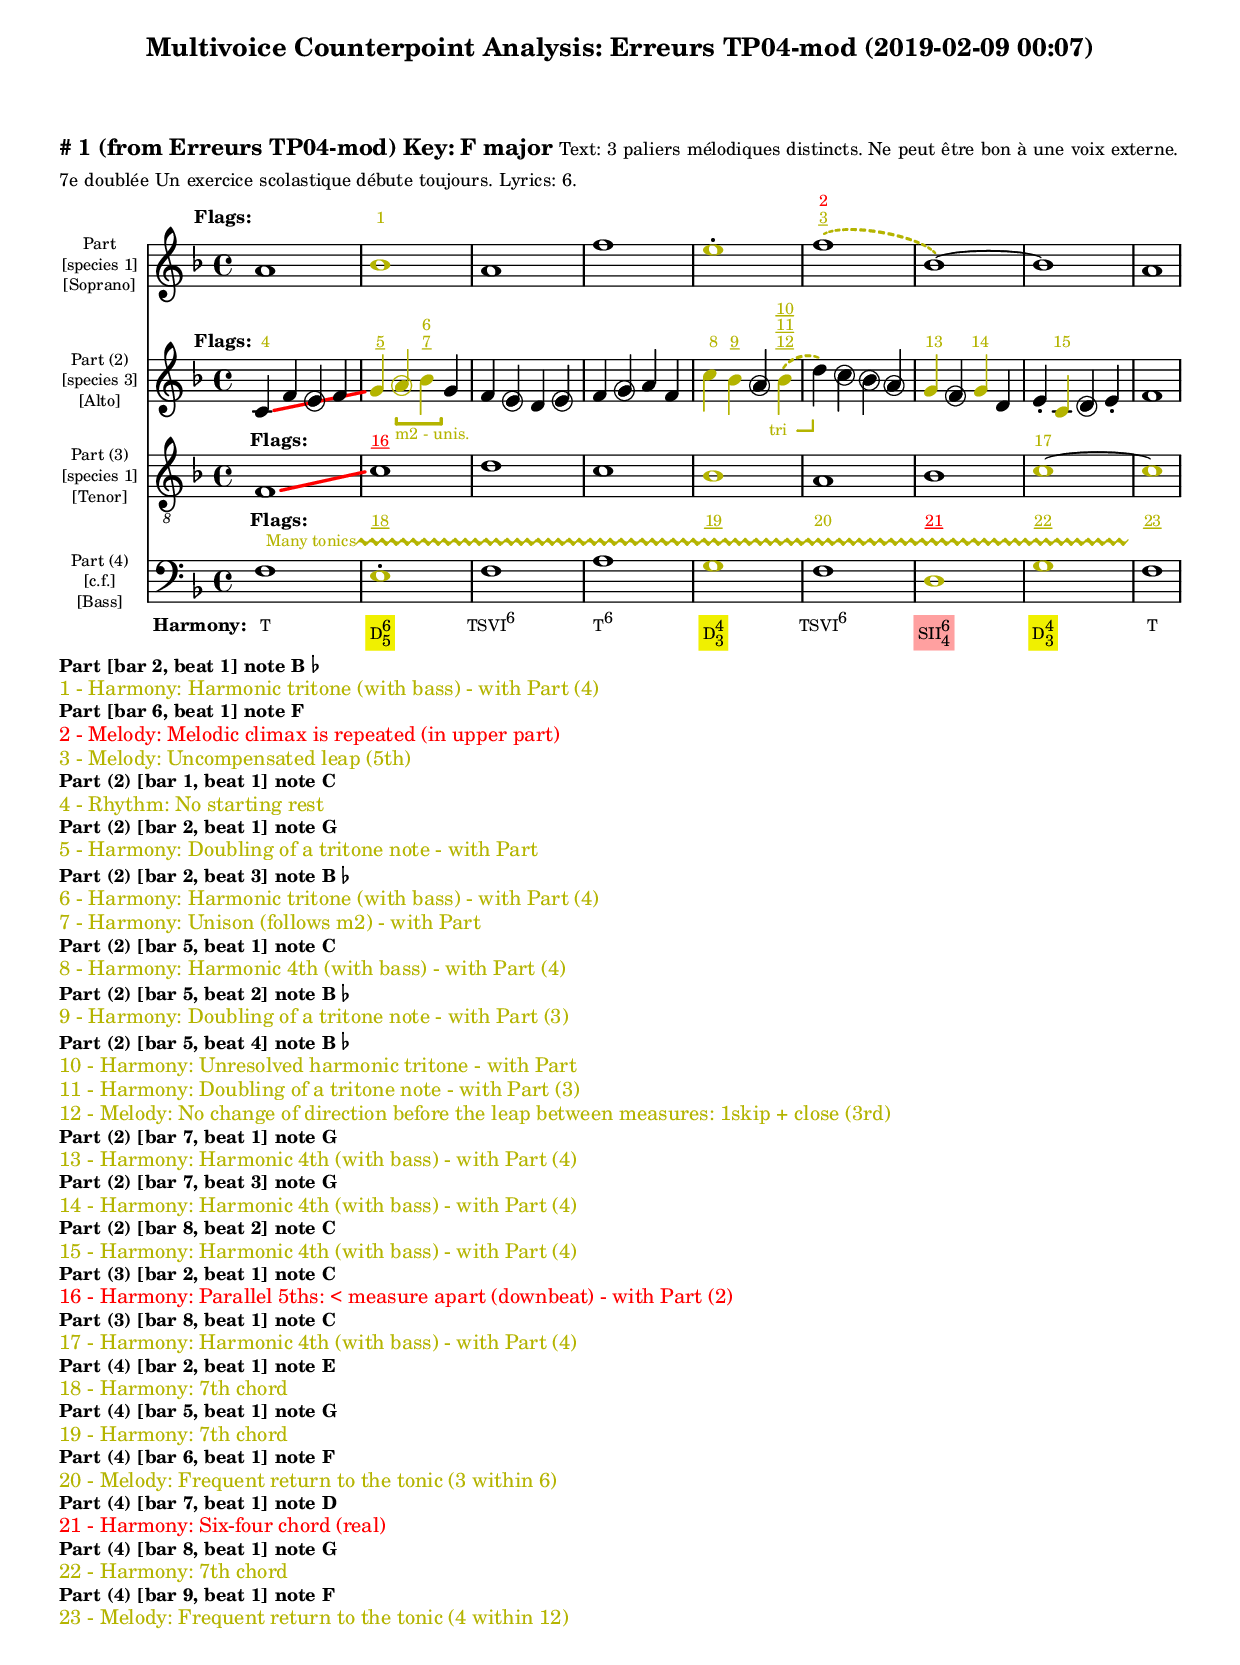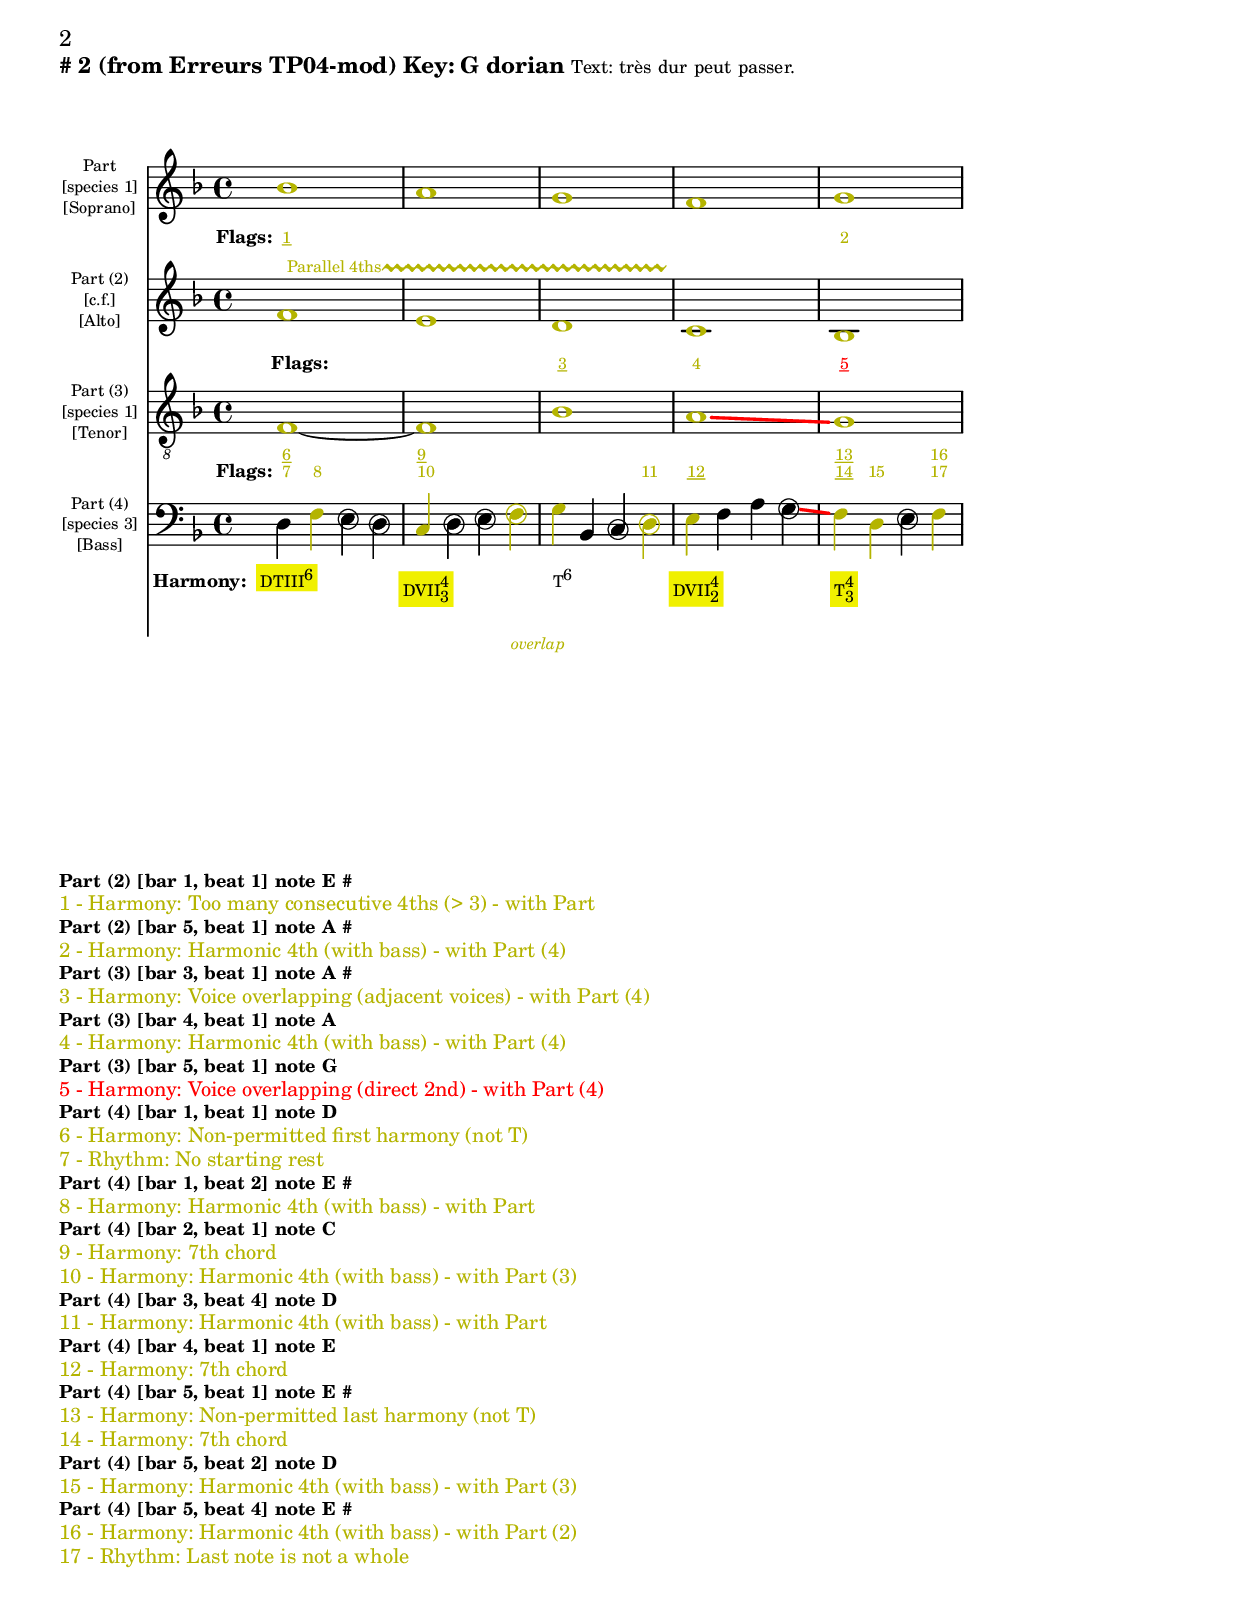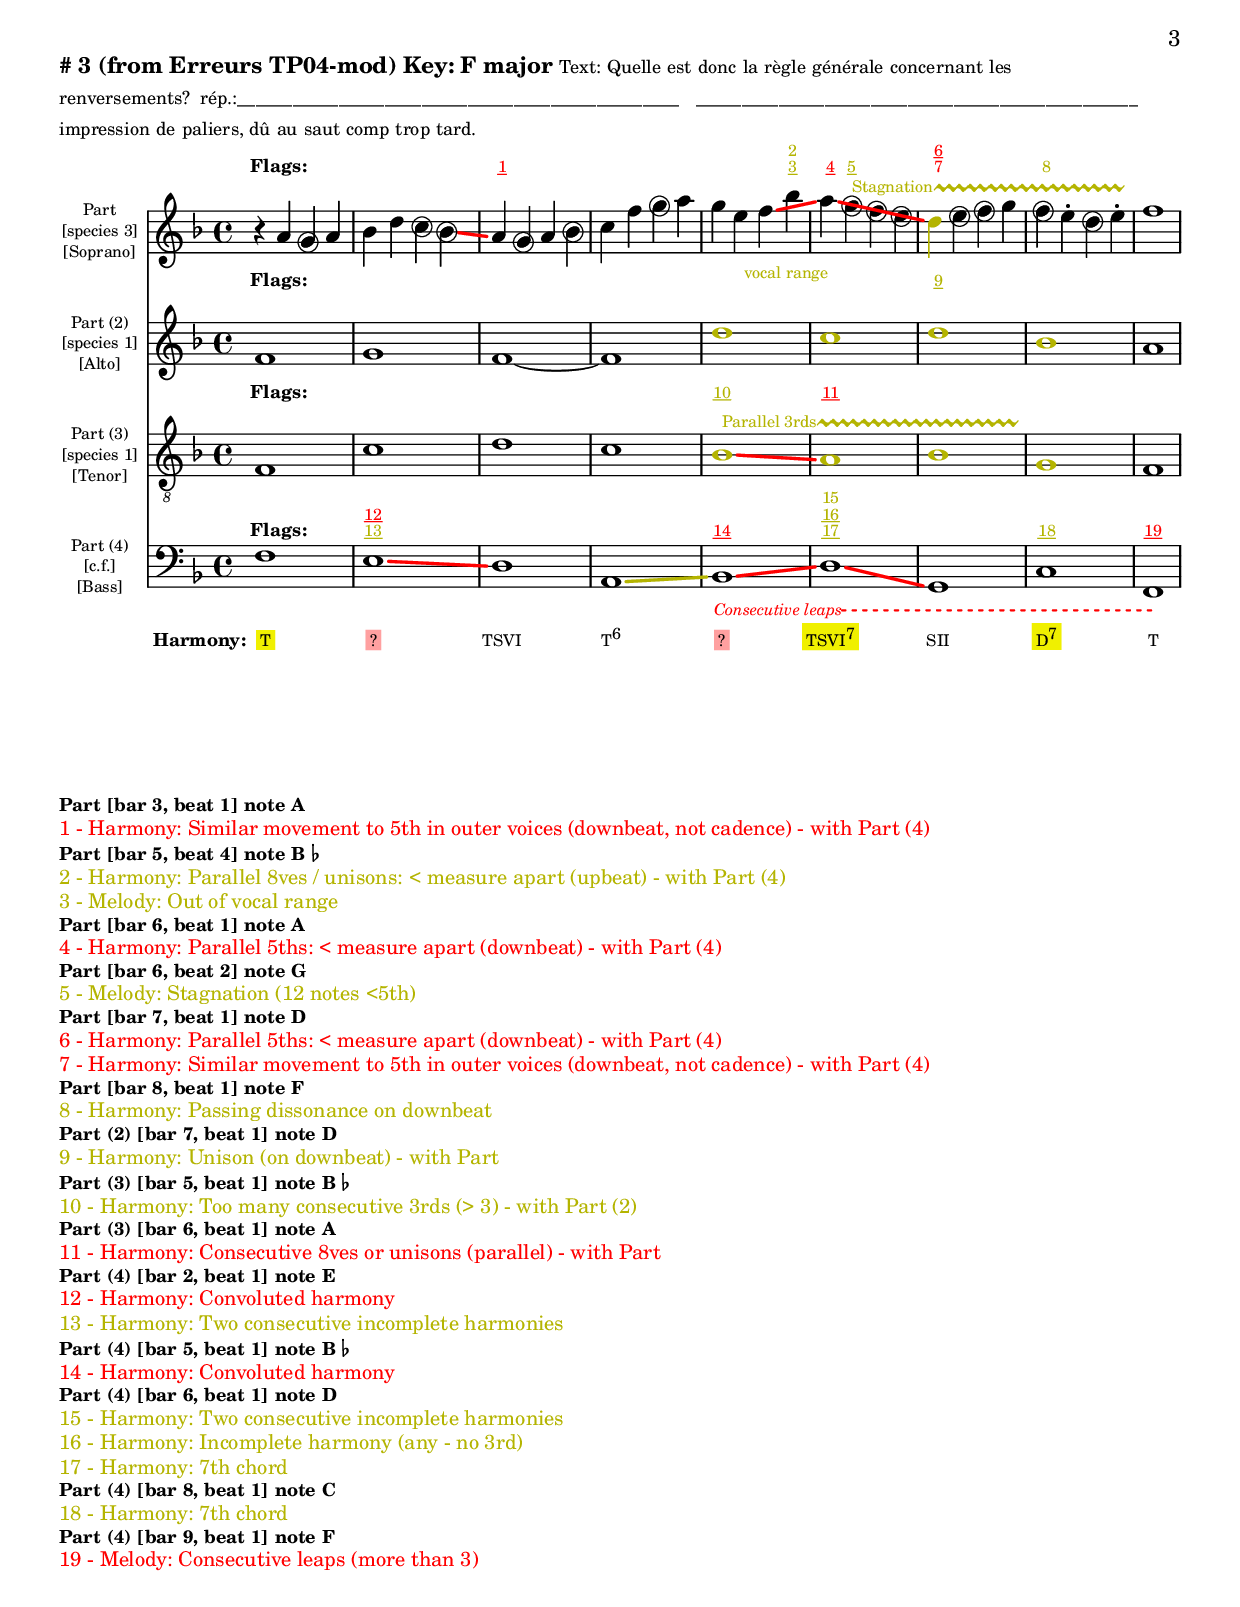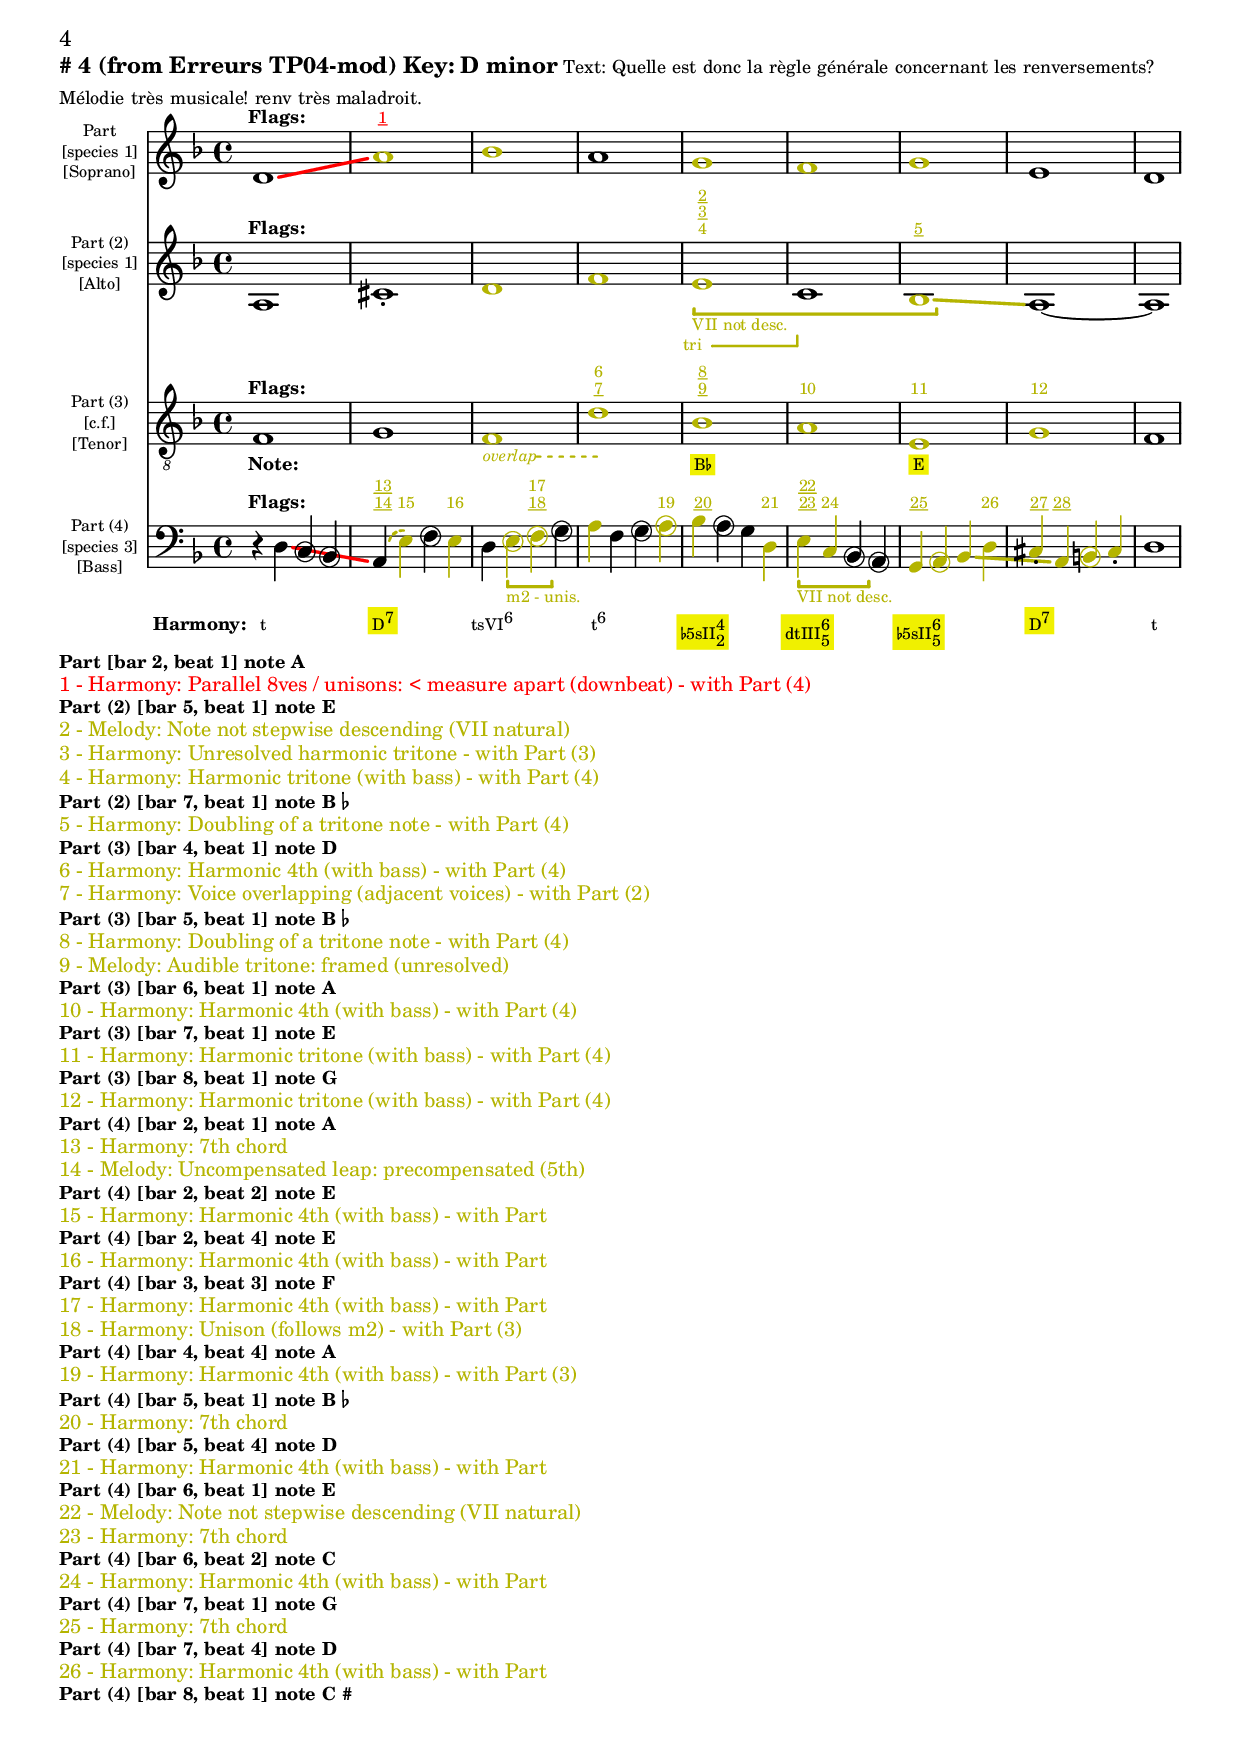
\version "2.18.2"
\language "english"
\paper { 
  #(include-special-characters) 
  bottom-margin = 0.27\in
  #(define page-breaking ly:minimal-breaking)
}
circle =
\once \override NoteHead.stencil = #(lambda (grob)
    (let* ((note (ly:note-head::print grob))
           (combo-stencil (ly:stencil-add
               note
               (circle-stencil note 0.1 0.2))))
          (ly:make-stencil (ly:stencil-expr combo-stencil)
            (ly:stencil-extent note X)
            (ly:stencil-extent note Y))))
speakOn = {
  \override Stem.stencil =
    #(lambda (grob)
       (let* ((x-parent (ly:grob-parent grob X))
              (is-rest? (ly:grob? (ly:grob-object x-parent 'rest))))
         (if is-rest?
             empty-stencil
             (ly:stencil-combine-at-edge
              (ly:stem::print grob)
              Y
              (- (ly:grob-property grob 'direction))
              (grob-interpret-markup grob
                                     (markup #:center-align #:fontsize -4
                                             #:musicglyph "noteheads.s2cross"))
              -2.3))))
}

speakOff = {
  \revert Stem.stencil
  \revert Flag.stencil
}

#(define-markup-command (on-color layout props color arg) (color? markup?)
   (let* ((stencil (interpret-markup layout props arg))
          (X-ext (ly:stencil-extent stencil X))
          (Y-ext (ly:stencil-extent stencil Y)))
     (ly:stencil-add (ly:make-stencil
                      (list 'color color
                        (ly:stencil-expr (ly:round-filled-box X-ext Y-ext 0))
                        X-ext Y-ext)) stencil)))

#(define-markup-command (left-bracket layout props) ()
"Draw left hand bracket"
(let* ((th 0.3) ;; todo: take from GROB
	(width (* 2.5 th)) ;; todo: take from GROB
	(ext '(-2.8 . 2.8))) ;; todo: take line-count into account
	(ly:bracket Y ext th width)))

leftBracket = {
  \once\override BreathingSign.text = #(make-left-bracket-markup)
  \once\override BreathingSign.break-visibility = #end-of-line-invisible
  \once\override BreathingSign.Y-offset = ##f
  % Trick to print it after barlines and signatures:
  \once\override BreathingSign.break-align-symbol = #'custos
  \breathe 
}


#(define-markup-command (right-bracket layout props) ()
"Draw right hand bracket"
  (let* ((th .3);;todo: take from GROB
          (width (* 2.5 th)) ;; todo: take from GROB
          (ext '(-2.8 . 2.8))) ;; todo: take line-count into account
        (ly:bracket Y ext th (- width))))

rightBracket = {
  \once\override BreathingSign.text = #(make-right-bracket-markup)
  \once\override BreathingSign.Y-offset = ##f
  \breathe
}

#(define (label text color)
  (lambda (grob)
    (ly:stencil-aligned-to
      (ly:stencil-combine-at-edge
        (ly:stencil-aligned-to (ly:horizontal-bracket::print grob) X LEFT)
        Y (ly:grob-property grob 'direction)
        (ly:stencil-aligned-to (grob-interpret-markup grob (markup 
                                                            #:with-color color
                                                            (#:teeny text))) X LEFT)
      0.2)
     X LEFT)))

myTS =
#(define-music-function (parser location st color) (string? color?)
  #{
    \override TextSpanner.style = #'dashed-line
      \override TextSpanner.dash-fraction = #0.3
  \override TextSpanner.dash-period = #1
    \override TextSpanner.font-size = #-3
    \override TextSpanner.bound-details.left.stencil-align-dir-y = #CENTER
    \override TextSpanner.bound-details.left.text = #st
    \override TextSpanner.color = #color
    \override TextSpanner.thickness = #2
  #})

\header {
  title = ""
  subtitle = "Multivoice Counterpoint Analysis: Erreurs TP04-mod (2019-02-09 00:07)"
  dedication = ""
}

\markup {
      \vspace #1

}
\markup {
      \vspace #1

}
\markup \wordwrap {
  \bold {
"#"1 (from Erreurs TP04-mod) Key: F major
}
\tiny { 
"Text:" "3" "paliers" "mélodiques" "distincts.
Ne" "peut" "être" "bon" "à" "une" "voix" "externe." "7e" "doublée" "Un" "exercice" "scolastique
débute" "" "toujours."
}
\tiny { 
"Lyrics:" "6."
}

}
\noPageBreak
<<
\new Staff = "staff3" {
     
  \set Staff.instrumentName = \markup { \teeny \override #'(baseline-skip . 2.0) \center-column{ "Part"  "[species 1]"  "[Soprano]" } }
  \clef "treble"
  \key f
  \major
  \time 4/4
  \override Score.VoltaBracketSpanner #'outside-staff-priority = 100
  \override Score.VoltaBracketSpanner #'direction = -1
  \override Score.VoltaBracket #'edge-height = #'(0.0 . 0.0)
  \override Score.VoltaBracket #'font-name = #"New Century Schoolbook" 
  \override Score.VoltaBracket #'font-shape = #'bold 
  \override Score.VoltaBracket.thickness = #3
  \override Score.Glissando.breakable = ##t
  \override Score.Glissando.after-line-breaking = ##t
  \override Staff.OttavaBracket.thickness = #2
  \override Staff.PianoPedalBracket.thickness = #2
  \set Staff.pedalSustainStyle = #'mixed
  \accidentalStyle modern-cautionary
  % \set Score.barNumberVisibility = #(every-nth-bar-number-visible 4)
  % \override Score.BarNumber.break-visibility = ##(#f #t #t)
  \new Voice \with {
    \remove "Note_heads_engraver"
    \consists "Completion_heads_engraver"
    \remove "Rest_engraver"
    \consists "Completion_rest_engraver"
    \override Glissando.minimum-length = #5
    \override Glissando.springs-and-rods = #ly:spanner::set-spacing-rods
    \override Glissando.thickness = #'3
    \override Slur.line-thickness = #2
    \slurDashed
    \slurDashPattern #0.5 #0.75
    \override PhrasingSlur.line-thickness = #2
    \phrasingSlurDown \phrasingSlurDashed
    \consists "Horizontal_bracket_engraver"
    \override HorizontalBracket.thickness=3
    \override HorizontalBracket.#'bracket-flare = #'(0 . 0)
    \override HorizontalBracket.#'edge-height = #'(0.5 . 0.5)
    \override HorizontalBracket #'shorten-pair = #'(-0.3 . -0.3) 
    \override TrillSpanner.bound-details.left.text = ##f
  }

  { a'1
\once \override NoteHead.color = #(rgb-color 0.706 0.706 0.000)
\once \override Stem.color = #(rgb-color 0.706 0.706 0.000)
bf'1
a'1
f''1
\once \override NoteHead.color = #(rgb-color 0.706 0.706 0.000)
\once \override Stem.color = #(rgb-color 0.706 0.706 0.000)
e''1
\staccato
\override Slur.color=#(rgb-color 0.706 0.706 0.000)
f''1
(
bf'1~
)
bf'1
a'1

  }
}
  \new Lyrics \with { alignAboveContext = "staff3" } {
    \lyricmode {
      \override StanzaNumber.font-size = #-2
      \set stanza = #" Flags:"
 \skip 8  \skip 8  \skip 8  \skip 8  \skip 8  \skip 8  \skip 8  \skip 8       \markup{ \teeny \override #`(direction . ,UP) \override #'(baseline-skip . 1.6) { \dir-column {
        \with-color #(rgb-color 0.706 0.706 0.000)  1
      } } }8
 \skip 8  \skip 8  \skip 8  \skip 8  \skip 8  \skip 8  \skip 8  \skip 8  \skip 8  \skip 8  \skip 8  \skip 8  \skip 8  \skip 8  \skip 8  \skip 8  \skip 8  \skip 8  \skip 8  \skip 8  \skip 8  \skip 8  \skip 8  \skip 8  \skip 8  \skip 8  \skip 8  \skip 8  \skip 8  \skip 8  \skip 8       \markup{ \teeny \override #`(direction . ,UP) \override #'(baseline-skip . 1.6) { \dir-column {
        \with-color #(rgb-color 0.706 0.706 0.000) \underline 3
        \with-color #(rgb-color 1.000 0.000 0.000)  2
      } } }8
 \skip 8  \skip 8  \skip 8  \skip 8  \skip 8  \skip 8  \skip 8  \skip 8  \skip 8  \skip 8  \skip 8  \skip 8  \skip 8  \skip 8  \skip 8  \skip 8  \skip 8  \skip 8  \skip 8  \skip 8  \skip 8  \skip 8  \skip 8  \skip 8  \skip 8  \skip 8  \skip 8  \skip 8  \skip 8  \skip 8  \skip 8     }
  }
\new Staff = "staff2" {
     
  \set Staff.instrumentName = \markup { \teeny \override #'(baseline-skip . 2.0) \center-column{ "Part (2)"  "[species 3]"  "[Alto]" } }
  \clef "treble"
  \key f
  \major
  \time 4/4
  \override Score.VoltaBracketSpanner #'outside-staff-priority = 100
  \override Score.VoltaBracketSpanner #'direction = -1
  \override Score.VoltaBracket #'edge-height = #'(0.0 . 0.0)
  \override Score.VoltaBracket #'font-name = #"New Century Schoolbook" 
  \override Score.VoltaBracket #'font-shape = #'bold 
  \override Score.VoltaBracket.thickness = #3
  \override Score.Glissando.breakable = ##t
  \override Score.Glissando.after-line-breaking = ##t
  \override Staff.OttavaBracket.thickness = #2
  \override Staff.PianoPedalBracket.thickness = #2
  \set Staff.pedalSustainStyle = #'mixed
  \accidentalStyle modern-cautionary
  % \set Score.barNumberVisibility = #(every-nth-bar-number-visible 4)
  % \override Score.BarNumber.break-visibility = ##(#f #t #t)
  \new Voice \with {
    \remove "Note_heads_engraver"
    \consists "Completion_heads_engraver"
    \remove "Rest_engraver"
    \consists "Completion_rest_engraver"
    \override Glissando.minimum-length = #5
    \override Glissando.springs-and-rods = #ly:spanner::set-spacing-rods
    \override Glissando.thickness = #'3
    \override Slur.line-thickness = #2
    \slurDashed
    \slurDashPattern #0.5 #0.75
    \override PhrasingSlur.line-thickness = #2
    \phrasingSlurDown \phrasingSlurDashed
    \consists "Horizontal_bracket_engraver"
    \override HorizontalBracket.thickness=3
    \override HorizontalBracket.#'bracket-flare = #'(0 . 0)
    \override HorizontalBracket.#'edge-height = #'(0.5 . 0.5)
    \override HorizontalBracket #'shorten-pair = #'(-0.3 . -0.3) 
    \override TrillSpanner.bound-details.left.text = ##f
  }

  { \override Glissando.color=#(rgb-color 1.000 0.000 0.000)
c'4
\glissando
 \override NoteColumn.glissando-skip = ##t
f'4
\circle
e'4
f'4
\override NoteColumn.glissando-skip = ##f
\once \override NoteHead.color = #(rgb-color 0.706 0.706 0.000)
\once \override Stem.color = #(rgb-color 0.706 0.706 0.000)
g'4
\override HorizontalBracket.color=#(rgb-color 0.706 0.706 0.000)
\circle
\once \override NoteHead.color = #(rgb-color 0.706 0.706 0.000)
\once \override Stem.color = #(rgb-color 0.706 0.706 0.000)
a'4
-\tweak #'stencil #(label "m2 - unis." (rgb-color 0.706 0.706 0.000))\startGroup
\once \override NoteHead.color = #(rgb-color 0.706 0.706 0.000)
\once \override Stem.color = #(rgb-color 0.706 0.706 0.000)
bf'4
\stopGroup
g'4
f'4
\circle
e'4
d'4
\circle
e'4
f'4
\circle
g'4
a'4
f'4
\once \override NoteHead.color = #(rgb-color 0.706 0.706 0.000)
\once \override Stem.color = #(rgb-color 0.706 0.706 0.000)
c''4
\once \override NoteHead.color = #(rgb-color 0.706 0.706 0.000)
\once \override Stem.color = #(rgb-color 0.706 0.706 0.000)
bf'4
\circle
a'4
\override Slur.color=#(rgb-color 0.706 0.706 0.000)
\override Staff.PianoPedalBracket.color = #(rgb-color 0.706 0.706 0.000)
 \override Staff.SustainPedal #'stencil =
 #(lambda (grob) (grob-interpret-markup grob (markup
 #:with-color (rgb-color 0.706 0.706 0.000)
 #:lower 0.4
 (#:teeny "tri"))))
 \textSpannerDown
\once \override NoteHead.color = #(rgb-color 0.706 0.706 0.000)
\once \override Stem.color = #(rgb-color 0.706 0.706 0.000)
bf'4
\sustainOn
(
d''4
)
\sustainOff
\circle
c''4
\circle
bf'4
\circle
a'4
\once \override NoteHead.color = #(rgb-color 0.706 0.706 0.000)
\once \override Stem.color = #(rgb-color 0.706 0.706 0.000)
g'4
\circle
f'4
\once \override NoteHead.color = #(rgb-color 0.706 0.706 0.000)
\once \override Stem.color = #(rgb-color 0.706 0.706 0.000)
g'4
d'4
e'4
\staccato
\once \override NoteHead.color = #(rgb-color 0.706 0.706 0.000)
\once \override Stem.color = #(rgb-color 0.706 0.706 0.000)
c'4
\circle
d'4
e'4
\staccato
f'1

  }
}
  \new Lyrics \with { alignAboveContext = "staff2" } {
    \lyricmode {
      \override StanzaNumber.font-size = #-2
      \set stanza = #" Flags:"
      \markup{ \teeny \override #`(direction . ,UP) \override #'(baseline-skip . 1.6) { \dir-column {
        \with-color #(rgb-color 0.706 0.706 0.000)  4
      } } }8
 \skip 8  \skip 8  \skip 8  \skip 8  \skip 8  \skip 8  \skip 8       \markup{ \teeny \override #`(direction . ,UP) \override #'(baseline-skip . 1.6) { \dir-column {
        \with-color #(rgb-color 0.706 0.706 0.000) \underline 5
      } } }8
 \skip 8  \skip 8  \skip 8       \markup{ \teeny \override #`(direction . ,UP) \override #'(baseline-skip . 1.6) { \dir-column {
        \with-color #(rgb-color 0.706 0.706 0.000) \underline 7
        \with-color #(rgb-color 0.706 0.706 0.000)  6
      } } }8
 \skip 8  \skip 8  \skip 8  \skip 8  \skip 8  \skip 8  \skip 8  \skip 8  \skip 8  \skip 8  \skip 8  \skip 8  \skip 8  \skip 8  \skip 8  \skip 8  \skip 8  \skip 8  \skip 8       \markup{ \teeny \override #`(direction . ,UP) \override #'(baseline-skip . 1.6) { \dir-column {
        \with-color #(rgb-color 0.706 0.706 0.000)  8
      } } }8
 \skip 8       \markup{ \teeny \override #`(direction . ,UP) \override #'(baseline-skip . 1.6) { \dir-column {
        \with-color #(rgb-color 0.706 0.706 0.000) \underline 9
      } } }8
 \skip 8  \skip 8  \skip 8       \markup{ \teeny \override #`(direction . ,UP) \override #'(baseline-skip . 1.6) { \dir-column {
        \with-color #(rgb-color 0.706 0.706 0.000) \underline 12
        \with-color #(rgb-color 0.706 0.706 0.000) \underline 11
        \with-color #(rgb-color 0.706 0.706 0.000) \underline 10
      } } }8
 \skip 8  \skip 8  \skip 8  \skip 8  \skip 8  \skip 8  \skip 8  \skip 8  \skip 8       \markup{ \teeny \override #`(direction . ,UP) \override #'(baseline-skip . 1.6) { \dir-column {
        \with-color #(rgb-color 0.706 0.706 0.000)  13
      } } }8
 \skip 8  \skip 8  \skip 8       \markup{ \teeny \override #`(direction . ,UP) \override #'(baseline-skip . 1.6) { \dir-column {
        \with-color #(rgb-color 0.706 0.706 0.000)  14
      } } }8
 \skip 8  \skip 8  \skip 8  \skip 8  \skip 8       \markup{ \teeny \override #`(direction . ,UP) \override #'(baseline-skip . 1.6) { \dir-column {
        \with-color #(rgb-color 0.706 0.706 0.000)  15
      } } }8
 \skip 8  \skip 8  \skip 8  \skip 8  \skip 8  \skip 8  \skip 8  \skip 8  \skip 8  \skip 8  \skip 8  \skip 8  \skip 8     }
  }
\new Staff = "staff1" {
     
  \set Staff.instrumentName = \markup { \teeny \override #'(baseline-skip . 2.0) \center-column{ "Part (3)"  "[species 1]"  "[Tenor]" } }
  \clef "treble_8"
  \key f
  \major
  \time 4/4
  \override Score.VoltaBracketSpanner #'outside-staff-priority = 100
  \override Score.VoltaBracketSpanner #'direction = -1
  \override Score.VoltaBracket #'edge-height = #'(0.0 . 0.0)
  \override Score.VoltaBracket #'font-name = #"New Century Schoolbook" 
  \override Score.VoltaBracket #'font-shape = #'bold 
  \override Score.VoltaBracket.thickness = #3
  \override Score.Glissando.breakable = ##t
  \override Score.Glissando.after-line-breaking = ##t
  \override Staff.OttavaBracket.thickness = #2
  \override Staff.PianoPedalBracket.thickness = #2
  \set Staff.pedalSustainStyle = #'mixed
  \accidentalStyle modern-cautionary
  % \set Score.barNumberVisibility = #(every-nth-bar-number-visible 4)
  % \override Score.BarNumber.break-visibility = ##(#f #t #t)
  \new Voice \with {
    \remove "Note_heads_engraver"
    \consists "Completion_heads_engraver"
    \remove "Rest_engraver"
    \consists "Completion_rest_engraver"
    \override Glissando.minimum-length = #5
    \override Glissando.springs-and-rods = #ly:spanner::set-spacing-rods
    \override Glissando.thickness = #'3
    \override Slur.line-thickness = #2
    \slurDashed
    \slurDashPattern #0.5 #0.75
    \override PhrasingSlur.line-thickness = #2
    \phrasingSlurDown \phrasingSlurDashed
    \consists "Horizontal_bracket_engraver"
    \override HorizontalBracket.thickness=3
    \override HorizontalBracket.#'bracket-flare = #'(0 . 0)
    \override HorizontalBracket.#'edge-height = #'(0.5 . 0.5)
    \override HorizontalBracket #'shorten-pair = #'(-0.3 . -0.3) 
    \override TrillSpanner.bound-details.left.text = ##f
  }

  { \override Glissando.color=#(rgb-color 1.000 0.000 0.000)
f1
\glissando
 \override NoteColumn.glissando-skip = ##t
\override NoteColumn.glissando-skip = ##f
c'1
d'1
c'1
\once \override NoteHead.color = #(rgb-color 0.706 0.706 0.000)
\once \override Stem.color = #(rgb-color 0.706 0.706 0.000)
bf1
a1
bf1
\once \override NoteHead.color = #(rgb-color 0.706 0.706 0.000)
\once \override Stem.color = #(rgb-color 0.706 0.706 0.000)
c'1~
\once \override NoteHead.color = #(rgb-color 0.706 0.706 0.000)
\once \override Stem.color = #(rgb-color 0.706 0.706 0.000)
c'1

  }
}
  \new Lyrics \with { alignAboveContext = "staff1" } {
    \lyricmode {
      \override StanzaNumber.font-size = #-2
      \set stanza = #" Flags:"
 \skip 8  \skip 8  \skip 8  \skip 8  \skip 8  \skip 8  \skip 8  \skip 8       \markup{ \teeny \override #`(direction . ,UP) \override #'(baseline-skip . 1.6) { \dir-column {
        \with-color #(rgb-color 1.000 0.000 0.000) \underline 16
      } } }8
 \skip 8  \skip 8  \skip 8  \skip 8  \skip 8  \skip 8  \skip 8  \skip 8  \skip 8  \skip 8  \skip 8  \skip 8  \skip 8  \skip 8  \skip 8  \skip 8  \skip 8  \skip 8  \skip 8  \skip 8  \skip 8  \skip 8  \skip 8  \skip 8  \skip 8  \skip 8  \skip 8  \skip 8  \skip 8  \skip 8  \skip 8  \skip 8  \skip 8  \skip 8  \skip 8  \skip 8  \skip 8  \skip 8  \skip 8  \skip 8  \skip 8  \skip 8  \skip 8  \skip 8  \skip 8  \skip 8  \skip 8       \markup{ \teeny \override #`(direction . ,UP) \override #'(baseline-skip . 1.6) { \dir-column {
        \with-color #(rgb-color 0.706 0.706 0.000)  17
      } } }8
 \skip 8  \skip 8  \skip 8  \skip 8  \skip 8  \skip 8  \skip 8  \skip 8  \skip 8  \skip 8  \skip 8  \skip 8  \skip 8  \skip 8  \skip 8     }
  }
\new Staff = "staff0" {
     
  \set Staff.instrumentName = \markup { \teeny \override #'(baseline-skip . 2.0) \center-column{ "Part (4)"  "[c.f.]"  "[Bass]" } }
  \clef "bass"
  \key f
  \major
  \time 4/4
  \override Score.VoltaBracketSpanner #'outside-staff-priority = 100
  \override Score.VoltaBracketSpanner #'direction = -1
  \override Score.VoltaBracket #'edge-height = #'(0.0 . 0.0)
  \override Score.VoltaBracket #'font-name = #"New Century Schoolbook" 
  \override Score.VoltaBracket #'font-shape = #'bold 
  \override Score.VoltaBracket.thickness = #3
  \override Score.Glissando.breakable = ##t
  \override Score.Glissando.after-line-breaking = ##t
  \override Staff.OttavaBracket.thickness = #2
  \override Staff.PianoPedalBracket.thickness = #2
  \set Staff.pedalSustainStyle = #'mixed
  \accidentalStyle modern-cautionary
  % \set Score.barNumberVisibility = #(every-nth-bar-number-visible 4)
  % \override Score.BarNumber.break-visibility = ##(#f #t #t)
  \new Voice \with {
    \remove "Note_heads_engraver"
    \consists "Completion_heads_engraver"
    \remove "Rest_engraver"
    \consists "Completion_rest_engraver"
    \override Glissando.minimum-length = #5
    \override Glissando.springs-and-rods = #ly:spanner::set-spacing-rods
    \override Glissando.thickness = #'3
    \override Slur.line-thickness = #2
    \slurDashed
    \slurDashPattern #0.5 #0.75
    \override PhrasingSlur.line-thickness = #2
    \phrasingSlurDown \phrasingSlurDashed
    \consists "Horizontal_bracket_engraver"
    \override HorizontalBracket.thickness=3
    \override HorizontalBracket.#'bracket-flare = #'(0 . 0)
    \override HorizontalBracket.#'edge-height = #'(0.5 . 0.5)
    \override HorizontalBracket #'shorten-pair = #'(-0.3 . -0.3) 
    \override TrillSpanner.bound-details.left.text = ##f
  }

  { \override TrillSpanner.bound-details.left.text = \markup{ \raise #0.6 \teeny "Many tonics" }
  \override TrillSpanner.color = #(rgb-color 0.706 0.706 0.000)
f1
\startTrillSpan
\once \override NoteHead.color = #(rgb-color 0.706 0.706 0.000)
\once \override Stem.color = #(rgb-color 0.706 0.706 0.000)
e1
\staccato
f1
a1
\once \override NoteHead.color = #(rgb-color 0.706 0.706 0.000)
\once \override Stem.color = #(rgb-color 0.706 0.706 0.000)
g1
f1
\once \override NoteHead.color = #(rgb-color 0.706 0.706 0.000)
\once \override Stem.color = #(rgb-color 0.706 0.706 0.000)
d1
\once \override NoteHead.color = #(rgb-color 0.706 0.706 0.000)
\once \override Stem.color = #(rgb-color 0.706 0.706 0.000)
g1
f1
\stopTrillSpan

  }
}
  \new Lyrics \with { alignAboveContext = "staff0" } {
    \lyricmode {
      \override StanzaNumber.font-size = #-2
      \set stanza = #" Flags:"
 \skip 8  \skip 8  \skip 8  \skip 8  \skip 8  \skip 8  \skip 8  \skip 8       \markup{ \teeny \override #`(direction . ,UP) \override #'(baseline-skip . 1.6) { \dir-column {
        \with-color #(rgb-color 0.706 0.706 0.000) \underline 18
      } } }8
 \skip 8  \skip 8  \skip 8  \skip 8  \skip 8  \skip 8  \skip 8  \skip 8  \skip 8  \skip 8  \skip 8  \skip 8  \skip 8  \skip 8  \skip 8  \skip 8  \skip 8  \skip 8  \skip 8  \skip 8  \skip 8  \skip 8  \skip 8       \markup{ \teeny \override #`(direction . ,UP) \override #'(baseline-skip . 1.6) { \dir-column {
        \with-color #(rgb-color 0.706 0.706 0.000) \underline 19
      } } }8
 \skip 8  \skip 8  \skip 8  \skip 8  \skip 8  \skip 8  \skip 8       \markup{ \teeny \override #`(direction . ,UP) \override #'(baseline-skip . 1.6) { \dir-column {
        \with-color #(rgb-color 0.706 0.706 0.000)  20
      } } }8
 \skip 8  \skip 8  \skip 8  \skip 8  \skip 8  \skip 8  \skip 8       \markup{ \teeny \override #`(direction . ,UP) \override #'(baseline-skip . 1.6) { \dir-column {
        \with-color #(rgb-color 1.000 0.000 0.000) \underline 21
      } } }8
 \skip 8  \skip 8  \skip 8  \skip 8  \skip 8  \skip 8  \skip 8       \markup{ \teeny \override #`(direction . ,UP) \override #'(baseline-skip . 1.6) { \dir-column {
        \with-color #(rgb-color 0.706 0.706 0.000) \underline 22
      } } }8
 \skip 8  \skip 8  \skip 8  \skip 8  \skip 8  \skip 8  \skip 8       \markup{ \teeny \override #`(direction . ,UP) \override #'(baseline-skip . 1.6) { \dir-column {
        \with-color #(rgb-color 0.706 0.706 0.000) \underline 23
      } } }8
 \skip 8  \skip 8  \skip 8  \skip 8  \skip 8  \skip 8  \skip 8     }
  }
  \new Lyrics \with { alignBelowContext = "staff0" } {
    \lyricmode {
      \override StanzaNumber.font-size = #-2
      \set stanza = #" Harmony:"
      \override InstrumentName #'font-series = #'bold
      \override InstrumentName.font-size = #-2
      \set shortVocalName = "H:"
  \markup{   \teeny 
  \pad-markup #0.4 
\concat { T } }8
 \skip 8  \skip 8  \skip 8  \skip 8  \skip 8  \skip 8  \skip 8   \markup{   \teeny 
  \on-color #(rgb-color 0.941 0.941 0.000)   \pad-markup #0.4 
  \concat { 
    \general-align #Y #0.5 {D}
    \teeny
    \override #'(baseline-skip . 1.5) 
    \override #'(line-width . 100)  
    \center-column{ 6 5 } 
  }
}8
 \skip 8  \skip 8  \skip 8  \skip 8  \skip 8  \skip 8  \skip 8   \markup{   \teeny 
  \pad-markup #0.4 
\concat { TSVI \raise #0.7 6 } }8
 \skip 8  \skip 8  \skip 8  \skip 8  \skip 8  \skip 8  \skip 8   \markup{   \teeny 
  \pad-markup #0.4 
\concat { T \raise #0.7 6 } }8
 \skip 8  \skip 8  \skip 8  \skip 8  \skip 8  \skip 8  \skip 8   \markup{   \teeny 
  \on-color #(rgb-color 0.941 0.941 0.000)   \pad-markup #0.4 
  \concat { 
    \general-align #Y #0.5 {D}
    \teeny
    \override #'(baseline-skip . 1.5) 
    \override #'(line-width . 100)  
    \center-column{ 4 3 } 
  }
}8
 \skip 8  \skip 8  \skip 8  \skip 8  \skip 8  \skip 8  \skip 8   \markup{   \teeny 
  \pad-markup #0.4 
\concat { TSVI \raise #0.7 6 } }8
 \skip 8  \skip 8  \skip 8  \skip 8  \skip 8  \skip 8  \skip 8   \markup{   \teeny 
  \on-color #(rgb-color 1.000 0.627 0.627)   \pad-markup #0.4 
  \concat { 
    \general-align #Y #0.5 {SII}
    \teeny
    \override #'(baseline-skip . 1.5) 
    \override #'(line-width . 100)  
    \center-column{ 6 4 } 
  }
}8
 \skip 8  \skip 8  \skip 8  \skip 8  \skip 8  \skip 8  \skip 8   \markup{   \teeny 
  \on-color #(rgb-color 0.941 0.941 0.000)   \pad-markup #0.4 
  \concat { 
    \general-align #Y #0.5 {D}
    \teeny
    \override #'(baseline-skip . 1.5) 
    \override #'(line-width . 100)  
    \center-column{ 4 3 } 
  }
}8
 \skip 8  \skip 8  \skip 8  \skip 8  \skip 8  \skip 8  \skip 8   \markup{   \teeny 
  \pad-markup #0.4 
\concat { T } }8
    }
  }
>>
\markup \wordwrap \tiny \bold {
  Part [bar 2, beat 1] note B\raise #0.3 \magnify #0.7 \flat 
}
\markup \smaller \wordwrap \with-color #(rgb-color 0.706 0.706 0.000) {
  1 "-" "Harmony:" "Harmonic" "tritone" "(with" "bass)" "-" "with" "Part" "(4)"

}
\markup \wordwrap \tiny \bold {
  Part [bar 6, beat 1] note F
}
\markup \smaller \wordwrap \with-color #(rgb-color 1.000 0.000 0.000) {
  2 "-" "Melody:" "Melodic" "climax" "is" "repeated" "(in" "upper" "part)"

}
\markup \smaller \wordwrap \with-color #(rgb-color 0.706 0.706 0.000) {
  3 "-" "Melody:" "Uncompensated" "leap" "(5th)"

}
\markup \wordwrap \tiny \bold {
  Part (2) [bar 1, beat 1] note C
}
\markup \smaller \wordwrap \with-color #(rgb-color 0.706 0.706 0.000) {
  4 "-" "Rhythm:" "No" "starting" "rest"

}
\markup \wordwrap \tiny \bold {
  Part (2) [bar 2, beat 1] note G
}
\markup \smaller \wordwrap \with-color #(rgb-color 0.706 0.706 0.000) {
  5 "-" "Harmony:" "Doubling" "of" "a" "tritone" "note" "-" "with" "Part"

}
\markup \wordwrap \tiny \bold {
  Part (2) [bar 2, beat 3] note B\raise #0.3 \magnify #0.7 \flat 
}
\markup \smaller \wordwrap \with-color #(rgb-color 0.706 0.706 0.000) {
  6 "-" "Harmony:" "Harmonic" "tritone" "(with" "bass)" "-" "with" "Part" "(4)"

}
\markup \smaller \wordwrap \with-color #(rgb-color 0.706 0.706 0.000) {
  7 "-" "Harmony:" "Unison" "(follows" "m2)" "-" "with" "Part"

}
\markup \wordwrap \tiny \bold {
  Part (2) [bar 5, beat 1] note C
}
\markup \smaller \wordwrap \with-color #(rgb-color 0.706 0.706 0.000) {
  8 "-" "Harmony:" "Harmonic" "4th" "(with" "bass)" "-" "with" "Part" "(4)"

}
\markup \wordwrap \tiny \bold {
  Part (2) [bar 5, beat 2] note B\raise #0.3 \magnify #0.7 \flat 
}
\markup \smaller \wordwrap \with-color #(rgb-color 0.706 0.706 0.000) {
  9 "-" "Harmony:" "Doubling" "of" "a" "tritone" "note" "-" "with" "Part" "(3)"

}
\markup \wordwrap \tiny \bold {
  Part (2) [bar 5, beat 4] note B\raise #0.3 \magnify #0.7 \flat 
}
\markup \smaller \wordwrap \with-color #(rgb-color 0.706 0.706 0.000) {
  10 "-" "Harmony:" "Unresolved" "harmonic" "tritone" "-" "with" "Part"

}
\markup \smaller \wordwrap \with-color #(rgb-color 0.706 0.706 0.000) {
  11 "-" "Harmony:" "Doubling" "of" "a" "tritone" "note" "-" "with" "Part" "(3)"

}
\markup \smaller \wordwrap \with-color #(rgb-color 0.706 0.706 0.000) {
  12 "-" "Melody:" "No" "change" "of" "direction" "before" "the" "leap" "between" "measures:" "1skip" "+" "close" "(3rd)"

}
\markup \wordwrap \tiny \bold {
  Part (2) [bar 7, beat 1] note G
}
\markup \smaller \wordwrap \with-color #(rgb-color 0.706 0.706 0.000) {
  13 "-" "Harmony:" "Harmonic" "4th" "(with" "bass)" "-" "with" "Part" "(4)"

}
\markup \wordwrap \tiny \bold {
  Part (2) [bar 7, beat 3] note G
}
\markup \smaller \wordwrap \with-color #(rgb-color 0.706 0.706 0.000) {
  14 "-" "Harmony:" "Harmonic" "4th" "(with" "bass)" "-" "with" "Part" "(4)"

}
\markup \wordwrap \tiny \bold {
  Part (2) [bar 8, beat 2] note C
}
\markup \smaller \wordwrap \with-color #(rgb-color 0.706 0.706 0.000) {
  15 "-" "Harmony:" "Harmonic" "4th" "(with" "bass)" "-" "with" "Part" "(4)"

}
\markup \wordwrap \tiny \bold {
  Part (3) [bar 2, beat 1] note C
}
\markup \smaller \wordwrap \with-color #(rgb-color 1.000 0.000 0.000) {
  16 "-" "Harmony:" "Parallel" "5ths:" "<" "measure" "apart" "(downbeat)" "-" "with" "Part" "(2)"

}
\markup \wordwrap \tiny \bold {
  Part (3) [bar 8, beat 1] note C
}
\markup \smaller \wordwrap \with-color #(rgb-color 0.706 0.706 0.000) {
  17 "-" "Harmony:" "Harmonic" "4th" "(with" "bass)" "-" "with" "Part" "(4)"

}
\markup \wordwrap \tiny \bold {
  Part (4) [bar 2, beat 1] note E
}
\markup \smaller \wordwrap \with-color #(rgb-color 0.706 0.706 0.000) {
  18 "-" "Harmony:" "7th" "chord"

}
\markup \wordwrap \tiny \bold {
  Part (4) [bar 5, beat 1] note G
}
\markup \smaller \wordwrap \with-color #(rgb-color 0.706 0.706 0.000) {
  19 "-" "Harmony:" "7th" "chord"

}
\markup \wordwrap \tiny \bold {
  Part (4) [bar 6, beat 1] note F
}
\markup \smaller \wordwrap \with-color #(rgb-color 0.706 0.706 0.000) {
  20 "-" "Melody:" "Frequent" "return" "to" "the" "tonic" "(3" "within" "6)"

}
\markup \wordwrap \tiny \bold {
  Part (4) [bar 7, beat 1] note D
}
\markup \smaller \wordwrap \with-color #(rgb-color 1.000 0.000 0.000) {
  21 "-" "Harmony:" "Six-four" "chord" "(real)"

}
\markup \wordwrap \tiny \bold {
  Part (4) [bar 8, beat 1] note G
}
\markup \smaller \wordwrap \with-color #(rgb-color 0.706 0.706 0.000) {
  22 "-" "Harmony:" "7th" "chord"

}
\markup \wordwrap \tiny \bold {
  Part (4) [bar 9, beat 1] note F
}
\markup \smaller \wordwrap \with-color #(rgb-color 0.706 0.706 0.000) {
  23 "-" "Melody:" "Frequent" "return" "to" "the" "tonic" "(4" "within" "12)"

}
\markup {
      \vspace #1

}
\markup {
      \vspace #1

}
\markup \wordwrap {
  \bold {
"#"2 (from Erreurs TP04-mod) Key: G dorian
}
\tiny { 
"Text:" "très" "dur" "peut" "passer."
}

}
\noPageBreak
<<
\new Staff = "staff3" {
     
  \set Staff.instrumentName = \markup { \teeny \override #'(baseline-skip . 2.0) \center-column{ "Part"  "[species 1]"  "[Soprano]" } }
  \clef "treble"
  \key f
  \major
  \time 4/4
  \override Score.VoltaBracketSpanner #'outside-staff-priority = 100
  \override Score.VoltaBracketSpanner #'direction = -1
  \override Score.VoltaBracket #'edge-height = #'(0.0 . 0.0)
  \override Score.VoltaBracket #'font-name = #"New Century Schoolbook" 
  \override Score.VoltaBracket #'font-shape = #'bold 
  \override Score.VoltaBracket.thickness = #3
  \override Score.Glissando.breakable = ##t
  \override Score.Glissando.after-line-breaking = ##t
  \override Staff.OttavaBracket.thickness = #2
  \override Staff.PianoPedalBracket.thickness = #2
  \set Staff.pedalSustainStyle = #'mixed
  \accidentalStyle modern-cautionary
  % \set Score.barNumberVisibility = #(every-nth-bar-number-visible 4)
  % \override Score.BarNumber.break-visibility = ##(#f #t #t)
  \new Voice \with {
    \remove "Note_heads_engraver"
    \consists "Completion_heads_engraver"
    \remove "Rest_engraver"
    \consists "Completion_rest_engraver"
    \override Glissando.minimum-length = #5
    \override Glissando.springs-and-rods = #ly:spanner::set-spacing-rods
    \override Glissando.thickness = #'3
    \override Slur.line-thickness = #2
    \slurDashed
    \slurDashPattern #0.5 #0.75
    \override PhrasingSlur.line-thickness = #2
    \phrasingSlurDown \phrasingSlurDashed
    \consists "Horizontal_bracket_engraver"
    \override HorizontalBracket.thickness=3
    \override HorizontalBracket.#'bracket-flare = #'(0 . 0)
    \override HorizontalBracket.#'edge-height = #'(0.5 . 0.5)
    \override HorizontalBracket #'shorten-pair = #'(-0.3 . -0.3) 
    \override TrillSpanner.bound-details.left.text = ##f
  }

  { \once \override NoteHead.color = #(rgb-color 0.706 0.706 0.000)
\once \override Stem.color = #(rgb-color 0.706 0.706 0.000)
bf'1
\once \override NoteHead.color = #(rgb-color 0.706 0.706 0.000)
\once \override Stem.color = #(rgb-color 0.706 0.706 0.000)
a'1
\once \override NoteHead.color = #(rgb-color 0.706 0.706 0.000)
\once \override Stem.color = #(rgb-color 0.706 0.706 0.000)
g'1
\once \override NoteHead.color = #(rgb-color 0.706 0.706 0.000)
\once \override Stem.color = #(rgb-color 0.706 0.706 0.000)
f'1
\once \override NoteHead.color = #(rgb-color 0.706 0.706 0.000)
\once \override Stem.color = #(rgb-color 0.706 0.706 0.000)
g'1

  }
}
\new Staff = "staff2" {
     
  \set Staff.instrumentName = \markup { \teeny \override #'(baseline-skip . 2.0) \center-column{ "Part (2)"  "[c.f.]"  "[Alto]" } }
  \clef "treble"
  \key f
  \major
  \time 4/4
  \override Score.VoltaBracketSpanner #'outside-staff-priority = 100
  \override Score.VoltaBracketSpanner #'direction = -1
  \override Score.VoltaBracket #'edge-height = #'(0.0 . 0.0)
  \override Score.VoltaBracket #'font-name = #"New Century Schoolbook" 
  \override Score.VoltaBracket #'font-shape = #'bold 
  \override Score.VoltaBracket.thickness = #3
  \override Score.Glissando.breakable = ##t
  \override Score.Glissando.after-line-breaking = ##t
  \override Staff.OttavaBracket.thickness = #2
  \override Staff.PianoPedalBracket.thickness = #2
  \set Staff.pedalSustainStyle = #'mixed
  \accidentalStyle modern-cautionary
  % \set Score.barNumberVisibility = #(every-nth-bar-number-visible 4)
  % \override Score.BarNumber.break-visibility = ##(#f #t #t)
  \new Voice \with {
    \remove "Note_heads_engraver"
    \consists "Completion_heads_engraver"
    \remove "Rest_engraver"
    \consists "Completion_rest_engraver"
    \override Glissando.minimum-length = #5
    \override Glissando.springs-and-rods = #ly:spanner::set-spacing-rods
    \override Glissando.thickness = #'3
    \override Slur.line-thickness = #2
    \slurDashed
    \slurDashPattern #0.5 #0.75
    \override PhrasingSlur.line-thickness = #2
    \phrasingSlurDown \phrasingSlurDashed
    \consists "Horizontal_bracket_engraver"
    \override HorizontalBracket.thickness=3
    \override HorizontalBracket.#'bracket-flare = #'(0 . 0)
    \override HorizontalBracket.#'edge-height = #'(0.5 . 0.5)
    \override HorizontalBracket #'shorten-pair = #'(-0.3 . -0.3) 
    \override TrillSpanner.bound-details.left.text = ##f
  }

  { \override TrillSpanner.bound-details.left.text = \markup{ \raise #0.6 \teeny "Parallel 4ths" }
  \override TrillSpanner.color = #(rgb-color 0.706 0.706 0.000)
\once \override NoteHead.color = #(rgb-color 0.706 0.706 0.000)
\once \override Stem.color = #(rgb-color 0.706 0.706 0.000)
f'1
\startTrillSpan
\once \override NoteHead.color = #(rgb-color 0.706 0.706 0.000)
\once \override Stem.color = #(rgb-color 0.706 0.706 0.000)
e'1
\once \override NoteHead.color = #(rgb-color 0.706 0.706 0.000)
\once \override Stem.color = #(rgb-color 0.706 0.706 0.000)
d'1
\once \override NoteHead.color = #(rgb-color 0.706 0.706 0.000)
\once \override Stem.color = #(rgb-color 0.706 0.706 0.000)
c'1
\stopTrillSpan
\once \override NoteHead.color = #(rgb-color 0.706 0.706 0.000)
\once \override Stem.color = #(rgb-color 0.706 0.706 0.000)
bf1

  }
}
  \new Lyrics \with { alignAboveContext = "staff2" } {
    \lyricmode {
      \override StanzaNumber.font-size = #-2
      \set stanza = #" Flags:"
      \markup{ \teeny \override #`(direction . ,UP) \override #'(baseline-skip . 1.6) { \dir-column {
        \with-color #(rgb-color 0.706 0.706 0.000) \underline 1
      } } }8
 \skip 8  \skip 8  \skip 8  \skip 8  \skip 8  \skip 8  \skip 8  \skip 8  \skip 8  \skip 8  \skip 8  \skip 8  \skip 8  \skip 8  \skip 8  \skip 8  \skip 8  \skip 8  \skip 8  \skip 8  \skip 8  \skip 8  \skip 8  \skip 8  \skip 8  \skip 8  \skip 8  \skip 8  \skip 8  \skip 8  \skip 8       \markup{ \teeny \override #`(direction . ,UP) \override #'(baseline-skip . 1.6) { \dir-column {
        \with-color #(rgb-color 0.706 0.706 0.000)  2
      } } }8
 \skip 8  \skip 8  \skip 8  \skip 8  \skip 8  \skip 8  \skip 8     }
  }
\new Staff = "staff1" {
     
  \set Staff.instrumentName = \markup { \teeny \override #'(baseline-skip . 2.0) \center-column{ "Part (3)"  "[species 1]"  "[Tenor]" } }
  \clef "treble_8"
  \key f
  \major
  \time 4/4
  \override Score.VoltaBracketSpanner #'outside-staff-priority = 100
  \override Score.VoltaBracketSpanner #'direction = -1
  \override Score.VoltaBracket #'edge-height = #'(0.0 . 0.0)
  \override Score.VoltaBracket #'font-name = #"New Century Schoolbook" 
  \override Score.VoltaBracket #'font-shape = #'bold 
  \override Score.VoltaBracket.thickness = #3
  \override Score.Glissando.breakable = ##t
  \override Score.Glissando.after-line-breaking = ##t
  \override Staff.OttavaBracket.thickness = #2
  \override Staff.PianoPedalBracket.thickness = #2
  \set Staff.pedalSustainStyle = #'mixed
  \accidentalStyle modern-cautionary
  % \set Score.barNumberVisibility = #(every-nth-bar-number-visible 4)
  % \override Score.BarNumber.break-visibility = ##(#f #t #t)
  \new Voice \with {
    \remove "Note_heads_engraver"
    \consists "Completion_heads_engraver"
    \remove "Rest_engraver"
    \consists "Completion_rest_engraver"
    \override Glissando.minimum-length = #5
    \override Glissando.springs-and-rods = #ly:spanner::set-spacing-rods
    \override Glissando.thickness = #'3
    \override Slur.line-thickness = #2
    \slurDashed
    \slurDashPattern #0.5 #0.75
    \override PhrasingSlur.line-thickness = #2
    \phrasingSlurDown \phrasingSlurDashed
    \consists "Horizontal_bracket_engraver"
    \override HorizontalBracket.thickness=3
    \override HorizontalBracket.#'bracket-flare = #'(0 . 0)
    \override HorizontalBracket.#'edge-height = #'(0.5 . 0.5)
    \override HorizontalBracket #'shorten-pair = #'(-0.3 . -0.3) 
    \override TrillSpanner.bound-details.left.text = ##f
  }

  { \once \override NoteHead.color = #(rgb-color 0.706 0.706 0.000)
\once \override Stem.color = #(rgb-color 0.706 0.706 0.000)
f1~
\once \override NoteHead.color = #(rgb-color 0.706 0.706 0.000)
\once \override Stem.color = #(rgb-color 0.706 0.706 0.000)
f1
\once \override NoteHead.color = #(rgb-color 0.706 0.706 0.000)
\once \override Stem.color = #(rgb-color 0.706 0.706 0.000)
bf1
\override Glissando.color=#(rgb-color 1.000 0.000 0.000)
\once \override NoteHead.color = #(rgb-color 0.706 0.706 0.000)
\once \override Stem.color = #(rgb-color 0.706 0.706 0.000)
a1
\glissando
 \override NoteColumn.glissando-skip = ##t
\override NoteColumn.glissando-skip = ##f
\once \override NoteHead.color = #(rgb-color 0.706 0.706 0.000)
\once \override Stem.color = #(rgb-color 0.706 0.706 0.000)
g1

  }
}
  \new Lyrics \with { alignAboveContext = "staff1" } {
    \lyricmode {
      \override StanzaNumber.font-size = #-2
      \set stanza = #" Flags:"
 \skip 8  \skip 8  \skip 8  \skip 8  \skip 8  \skip 8  \skip 8  \skip 8  \skip 8  \skip 8  \skip 8  \skip 8  \skip 8  \skip 8  \skip 8  \skip 8       \markup{ \teeny \override #`(direction . ,UP) \override #'(baseline-skip . 1.6) { \dir-column {
        \with-color #(rgb-color 0.706 0.706 0.000) \underline 3
      } } }8
 \skip 8  \skip 8  \skip 8  \skip 8  \skip 8  \skip 8  \skip 8       \markup{ \teeny \override #`(direction . ,UP) \override #'(baseline-skip . 1.6) { \dir-column {
        \with-color #(rgb-color 0.706 0.706 0.000)  4
      } } }8
 \skip 8  \skip 8  \skip 8  \skip 8  \skip 8  \skip 8  \skip 8       \markup{ \teeny \override #`(direction . ,UP) \override #'(baseline-skip . 1.6) { \dir-column {
        \with-color #(rgb-color 1.000 0.000 0.000) \underline 5
      } } }8
 \skip 8  \skip 8  \skip 8  \skip 8  \skip 8  \skip 8  \skip 8     }
  }
\new Staff = "staff0" {
     
  \set Staff.instrumentName = \markup { \teeny \override #'(baseline-skip . 2.0) \center-column{ "Part (4)"  "[species 3]"  "[Bass]" } }
  \clef "bass"
  \key f
  \major
  \time 4/4
  \override Score.VoltaBracketSpanner #'outside-staff-priority = 100
  \override Score.VoltaBracketSpanner #'direction = -1
  \override Score.VoltaBracket #'edge-height = #'(0.0 . 0.0)
  \override Score.VoltaBracket #'font-name = #"New Century Schoolbook" 
  \override Score.VoltaBracket #'font-shape = #'bold 
  \override Score.VoltaBracket.thickness = #3
  \override Score.Glissando.breakable = ##t
  \override Score.Glissando.after-line-breaking = ##t
  \override Staff.OttavaBracket.thickness = #2
  \override Staff.PianoPedalBracket.thickness = #2
  \set Staff.pedalSustainStyle = #'mixed
  \accidentalStyle modern-cautionary
  % \set Score.barNumberVisibility = #(every-nth-bar-number-visible 4)
  % \override Score.BarNumber.break-visibility = ##(#f #t #t)
  \new Voice \with {
    \remove "Note_heads_engraver"
    \consists "Completion_heads_engraver"
    \remove "Rest_engraver"
    \consists "Completion_rest_engraver"
    \override Glissando.minimum-length = #5
    \override Glissando.springs-and-rods = #ly:spanner::set-spacing-rods
    \override Glissando.thickness = #'3
    \override Slur.line-thickness = #2
    \slurDashed
    \slurDashPattern #0.5 #0.75
    \override PhrasingSlur.line-thickness = #2
    \phrasingSlurDown \phrasingSlurDashed
    \consists "Horizontal_bracket_engraver"
    \override HorizontalBracket.thickness=3
    \override HorizontalBracket.#'bracket-flare = #'(0 . 0)
    \override HorizontalBracket.#'edge-height = #'(0.5 . 0.5)
    \override HorizontalBracket #'shorten-pair = #'(-0.3 . -0.3) 
    \override TrillSpanner.bound-details.left.text = ##f
  }

  { d4
\once \override NoteHead.color = #(rgb-color 0.706 0.706 0.000)
\once \override Stem.color = #(rgb-color 0.706 0.706 0.000)
f4
\circle
e4
\circle
d4
\once \override NoteHead.color = #(rgb-color 0.706 0.706 0.000)
\once \override Stem.color = #(rgb-color 0.706 0.706 0.000)
c4
\circle
d4
\circle
e4
\circle
\once \override NoteHead.color = #(rgb-color 0.706 0.706 0.000)
\once \override Stem.color = #(rgb-color 0.706 0.706 0.000)
f4
\once \override NoteHead.color = #(rgb-color 0.706 0.706 0.000)
\once \override Stem.color = #(rgb-color 0.706 0.706 0.000)
g4
bf,4
\circle
c4
\circle
\once \override NoteHead.color = #(rgb-color 0.706 0.706 0.000)
\once \override Stem.color = #(rgb-color 0.706 0.706 0.000)
d4
\once \override NoteHead.color = #(rgb-color 0.706 0.706 0.000)
\once \override Stem.color = #(rgb-color 0.706 0.706 0.000)
e4
f4
a4
\override Glissando.color=#(rgb-color 1.000 0.000 0.000)
\circle
g4
\glissando
 \override NoteColumn.glissando-skip = ##t
\override NoteColumn.glissando-skip = ##f
\once \override NoteHead.color = #(rgb-color 0.706 0.706 0.000)
\once \override Stem.color = #(rgb-color 0.706 0.706 0.000)
f4
\once \override NoteHead.color = #(rgb-color 0.706 0.706 0.000)
\once \override Stem.color = #(rgb-color 0.706 0.706 0.000)
d4
\circle
e4
\once \override NoteHead.color = #(rgb-color 0.706 0.706 0.000)
\once \override Stem.color = #(rgb-color 0.706 0.706 0.000)
f4

  }
}
  \new Lyrics \with { alignAboveContext = "staff0" } {
    \lyricmode {
      \override StanzaNumber.font-size = #-2
      \set stanza = #" Flags:"
      \markup{ \teeny \override #`(direction . ,UP) \override #'(baseline-skip . 1.6) { \dir-column {
        \with-color #(rgb-color 0.706 0.706 0.000)  7
        \with-color #(rgb-color 0.706 0.706 0.000) \underline 6
      } } }8
 \skip 8       \markup{ \teeny \override #`(direction . ,UP) \override #'(baseline-skip . 1.6) { \dir-column {
        \with-color #(rgb-color 0.706 0.706 0.000)  8
      } } }8
 \skip 8  \skip 8  \skip 8  \skip 8  \skip 8       \markup{ \teeny \override #`(direction . ,UP) \override #'(baseline-skip . 1.6) { \dir-column {
        \with-color #(rgb-color 0.706 0.706 0.000)  10
        \with-color #(rgb-color 0.706 0.706 0.000) \underline 9
      } } }8
 \skip 8  \skip 8  \skip 8  \skip 8  \skip 8  \skip 8  \skip 8  \skip 8  \skip 8  \skip 8  \skip 8  \skip 8  \skip 8       \markup{ \teeny \override #`(direction . ,UP) \override #'(baseline-skip . 1.6) { \dir-column {
        \with-color #(rgb-color 0.706 0.706 0.000)  11
      } } }8
 \skip 8       \markup{ \teeny \override #`(direction . ,UP) \override #'(baseline-skip . 1.6) { \dir-column {
        \with-color #(rgb-color 0.706 0.706 0.000) \underline 12
      } } }8
 \skip 8  \skip 8  \skip 8  \skip 8  \skip 8  \skip 8  \skip 8       \markup{ \teeny \override #`(direction . ,UP) \override #'(baseline-skip . 1.6) { \dir-column {
        \with-color #(rgb-color 0.706 0.706 0.000) \underline 14
        \with-color #(rgb-color 0.706 0.706 0.000) \underline 13
      } } }8
 \skip 8       \markup{ \teeny \override #`(direction . ,UP) \override #'(baseline-skip . 1.6) { \dir-column {
        \with-color #(rgb-color 0.706 0.706 0.000)  15
      } } }8
 \skip 8  \skip 8  \skip 8       \markup{ \teeny \override #`(direction . ,UP) \override #'(baseline-skip . 1.6) { \dir-column {
        \with-color #(rgb-color 0.706 0.706 0.000)  17
        \with-color #(rgb-color 0.706 0.706 0.000)  16
      } } }8
 \skip 8     }
  }
  \new Lyrics \with { alignBelowContext = "staff0" } {
    \lyricmode {
      \override StanzaNumber.font-size = #-2
      \set stanza = #" Harmony:"
      \override InstrumentName #'font-series = #'bold
      \override InstrumentName.font-size = #-2
      \set shortVocalName = "H:"
  \markup{   \teeny 
  \on-color #(rgb-color 0.941 0.941 0.000)   \pad-markup #0.4 
\concat { DTIII \raise #0.7 6 } }8
 \skip 8  \skip 8  \skip 8  \skip 8  \skip 8  \skip 8  \skip 8   \markup{   \teeny 
  \on-color #(rgb-color 0.941 0.941 0.000)   \pad-markup #0.4 
  \concat { 
    \general-align #Y #0.5 {DVII}
    \teeny
    \override #'(baseline-skip . 1.5) 
    \override #'(line-width . 100)  
    \center-column{ 4 3 } 
  }
}8
 \skip 8  \skip 8  \skip 8  \skip 8  \skip 8  \skip 8  \skip 8   \markup{   \teeny 
  \pad-markup #0.4 
\concat { T \raise #0.7 6 } }8
 \skip 8  \skip 8  \skip 8  \skip 8  \skip 8  \skip 8  \skip 8   \markup{   \teeny 
  \on-color #(rgb-color 0.941 0.941 0.000)   \pad-markup #0.4 
  \concat { 
    \general-align #Y #0.5 {DVII}
    \teeny
    \override #'(baseline-skip . 1.5) 
    \override #'(line-width . 100)  
    \center-column{ 4 2 } 
  }
}8
 \skip 8  \skip 8  \skip 8  \skip 8  \skip 8  \skip 8  \skip 8   \markup{   \teeny 
  \on-color #(rgb-color 0.941 0.941 0.000)   \pad-markup #0.4 
  \concat { 
    \general-align #Y #0.5 {T}
    \teeny
    \override #'(baseline-skip . 1.5) 
    \override #'(line-width . 100)  
    \center-column{ 4 3 } 
  }
}8
    }
  }
\new Staff = "staffs" \with {
  \time 4/4
  \remove "Bar_engraver"
  \remove "Clef_engraver"
  \remove "Time_signature_engraver"
  \override Score.VoltaBracketSpanner #'outside-staff-priority = 100
  \override Score.VoltaBracketSpanner #'direction = -1
  \override Score.VoltaBracket #'edge-height = #'(0.0 . 0.0)
  \override Score.VoltaBracket #'font-name = #"New Century Schoolbook" 
  \override Score.VoltaBracket #'font-shape = #'bold 
  \override Score.VoltaBracket.thickness = #3
  \override OttavaBracket.thickness = #2
  \override PianoPedalBracket.thickness = #2
  \override StaffSymbol.line-count = #0
  }
  \new Voice \with {
    \remove "Rest_engraver"
    \remove "Beam_engraver"
    \remove "Note_heads_engraver"
    \override Glissando.minimum-length = #5
    \override Glissando.springs-and-rods = #ly:spanner::set-spacing-rods
    \override Glissando.thickness = #'3
    \override Slur.line-thickness = #2
    \override PhrasingSlur.line-thickness = #2
    \phrasingSlurDown \phrasingSlurDashed
    \consists "Horizontal_bracket_engraver"
    \override HorizontalBracket.thickness=3
    \override HorizontalBracket.#'bracket-flare = #'(0 . 0)
    \override HorizontalBracket.#'edge-height = #'(0.5 . 0.5)
    \override HorizontalBracket #'shorten-pair = #'(-0.3 . -0.3) 
    \override TrillSpanner.bound-details.left.text = ##f
  }

  { 
  \set Staff.pedalSustainStyle = #'mixed
r8
r8
r8
r8
r8
r8
r8
r8
r8
r8
r8
r8
r8
r8
\myTS "overlap" #(rgb-color 0.706 0.706 0.000) \textSpannerDown
r8
\startTextSpan
r8
r8
\stopTextSpan
r8
r8
r8
r8
r8
r8
r8
r8
r8
r8
r8
r8
r8
r8
r8
r8
r8
r8
r8
r8
r8
r8
r8

  }
>>
\markup \wordwrap \tiny \bold {
  Part (2) [bar 1, beat 1] note E"#"
}
\markup \smaller \wordwrap \with-color #(rgb-color 0.706 0.706 0.000) {
  1 "-" "Harmony:" "Too" "many" "consecutive" "4ths" "(>" "3)" "-" "with" "Part"

}
\markup \wordwrap \tiny \bold {
  Part (2) [bar 5, beat 1] note A"#"
}
\markup \smaller \wordwrap \with-color #(rgb-color 0.706 0.706 0.000) {
  2 "-" "Harmony:" "Harmonic" "4th" "(with" "bass)" "-" "with" "Part" "(4)"

}
\markup \wordwrap \tiny \bold {
  Part (3) [bar 3, beat 1] note A"#"
}
\markup \smaller \wordwrap \with-color #(rgb-color 0.706 0.706 0.000) {
  3 "-" "Harmony:" "Voice" "overlapping" "(adjacent" "voices)" "-" "with" "Part" "(4)"

}
\markup \wordwrap \tiny \bold {
  Part (3) [bar 4, beat 1] note A
}
\markup \smaller \wordwrap \with-color #(rgb-color 0.706 0.706 0.000) {
  4 "-" "Harmony:" "Harmonic" "4th" "(with" "bass)" "-" "with" "Part" "(4)"

}
\markup \wordwrap \tiny \bold {
  Part (3) [bar 5, beat 1] note G
}
\markup \smaller \wordwrap \with-color #(rgb-color 1.000 0.000 0.000) {
  5 "-" "Harmony:" "Voice" "overlapping" "(direct" "2nd)" "-" "with" "Part" "(4)"

}
\markup \wordwrap \tiny \bold {
  Part (4) [bar 1, beat 1] note D
}
\markup \smaller \wordwrap \with-color #(rgb-color 0.706 0.706 0.000) {
  6 "-" "Harmony:" "Non-permitted" "first" "harmony" "(not" "T)"

}
\markup \smaller \wordwrap \with-color #(rgb-color 0.706 0.706 0.000) {
  7 "-" "Rhythm:" "No" "starting" "rest"

}
\markup \wordwrap \tiny \bold {
  Part (4) [bar 1, beat 2] note E"#"
}
\markup \smaller \wordwrap \with-color #(rgb-color 0.706 0.706 0.000) {
  8 "-" "Harmony:" "Harmonic" "4th" "(with" "bass)" "-" "with" "Part"

}
\markup \wordwrap \tiny \bold {
  Part (4) [bar 2, beat 1] note C
}
\markup \smaller \wordwrap \with-color #(rgb-color 0.706 0.706 0.000) {
  9 "-" "Harmony:" "7th" "chord"

}
\markup \smaller \wordwrap \with-color #(rgb-color 0.706 0.706 0.000) {
  10 "-" "Harmony:" "Harmonic" "4th" "(with" "bass)" "-" "with" "Part" "(3)"

}
\markup \wordwrap \tiny \bold {
  Part (4) [bar 3, beat 4] note D
}
\markup \smaller \wordwrap \with-color #(rgb-color 0.706 0.706 0.000) {
  11 "-" "Harmony:" "Harmonic" "4th" "(with" "bass)" "-" "with" "Part"

}
\markup \wordwrap \tiny \bold {
  Part (4) [bar 4, beat 1] note E
}
\markup \smaller \wordwrap \with-color #(rgb-color 0.706 0.706 0.000) {
  12 "-" "Harmony:" "7th" "chord"

}
\markup \wordwrap \tiny \bold {
  Part (4) [bar 5, beat 1] note E"#"
}
\markup \smaller \wordwrap \with-color #(rgb-color 0.706 0.706 0.000) {
  13 "-" "Harmony:" "Non-permitted" "last" "harmony" "(not" "T)"

}
\markup \smaller \wordwrap \with-color #(rgb-color 0.706 0.706 0.000) {
  14 "-" "Harmony:" "7th" "chord"

}
\markup \wordwrap \tiny \bold {
  Part (4) [bar 5, beat 2] note D
}
\markup \smaller \wordwrap \with-color #(rgb-color 0.706 0.706 0.000) {
  15 "-" "Harmony:" "Harmonic" "4th" "(with" "bass)" "-" "with" "Part" "(3)"

}
\markup \wordwrap \tiny \bold {
  Part (4) [bar 5, beat 4] note E"#"
}
\markup \smaller \wordwrap \with-color #(rgb-color 0.706 0.706 0.000) {
  16 "-" "Harmony:" "Harmonic" "4th" "(with" "bass)" "-" "with" "Part" "(2)"

}
\markup \smaller \wordwrap \with-color #(rgb-color 0.706 0.706 0.000) {
  17 "-" "Rhythm:" "Last" "note" "is" "not" "a" "whole"

}
\markup {
      \vspace #1

}
\markup {
      \vspace #1

}
\markup \wordwrap {
  \bold {
"#"3 (from Erreurs TP04-mod) Key: F major
}
\tiny { 
"Text:" "Quelle" "est" "donc" "la" "règle" "générale" "concernant" "les" "renversements?

rép.:________________________________________________

" "" "" "" "" "" "" "________________________________________________" "impression" "de" "paliers,
dû" "au" "saut" "comp" "trop" "tard."
}

}
\noPageBreak
<<
\new Staff = "staff3" {
     
  \set Staff.instrumentName = \markup { \teeny \override #'(baseline-skip . 2.0) \center-column{ "Part"  "[species 3]"  "[Soprano]" } }
  \clef "treble"
  \key f
  \major
  \time 4/4
  \override Score.VoltaBracketSpanner #'outside-staff-priority = 100
  \override Score.VoltaBracketSpanner #'direction = -1
  \override Score.VoltaBracket #'edge-height = #'(0.0 . 0.0)
  \override Score.VoltaBracket #'font-name = #"New Century Schoolbook" 
  \override Score.VoltaBracket #'font-shape = #'bold 
  \override Score.VoltaBracket.thickness = #3
  \override Score.Glissando.breakable = ##t
  \override Score.Glissando.after-line-breaking = ##t
  \override Staff.OttavaBracket.thickness = #2
  \override Staff.PianoPedalBracket.thickness = #2
  \set Staff.pedalSustainStyle = #'mixed
  \accidentalStyle modern-cautionary
  % \set Score.barNumberVisibility = #(every-nth-bar-number-visible 4)
  % \override Score.BarNumber.break-visibility = ##(#f #t #t)
  \new Voice \with {
    \remove "Note_heads_engraver"
    \consists "Completion_heads_engraver"
    \remove "Rest_engraver"
    \consists "Completion_rest_engraver"
    \override Glissando.minimum-length = #5
    \override Glissando.springs-and-rods = #ly:spanner::set-spacing-rods
    \override Glissando.thickness = #'3
    \override Slur.line-thickness = #2
    \slurDashed
    \slurDashPattern #0.5 #0.75
    \override PhrasingSlur.line-thickness = #2
    \phrasingSlurDown \phrasingSlurDashed
    \consists "Horizontal_bracket_engraver"
    \override HorizontalBracket.thickness=3
    \override HorizontalBracket.#'bracket-flare = #'(0 . 0)
    \override HorizontalBracket.#'edge-height = #'(0.5 . 0.5)
    \override HorizontalBracket #'shorten-pair = #'(-0.3 . -0.3) 
    \override TrillSpanner.bound-details.left.text = ##f
  }

  { r4
a'4
\circle
g'4
a'4
bf'4
d''4
\circle
c''4
\override Glissando.color=#(rgb-color 1.000 0.000 0.000)
\circle
bf'4
\glissando
 \override NoteColumn.glissando-skip = ##t
\override NoteColumn.glissando-skip = ##f
a'4
\circle
g'4
a'4
\circle
bf'4
c''4
f''4
\circle
g''4
a''4
g''4
e''4
\override Glissando.color=#(rgb-color 1.000 0.000 0.000)
f''4
\glissando
 \override NoteColumn.glissando-skip = ##t
\override Staff.PianoPedalBracket.color = #(rgb-color 0.706 0.706 0.000)
 \override Staff.SustainPedal #'stencil =
 #(lambda (grob) (grob-interpret-markup grob (markup
 #:with-color (rgb-color 0.706 0.706 0.000)
 #:lower 0.4
 (#:teeny "vocal range"))))
 \textSpannerDown
bf''4
\sustainOn
\override NoteColumn.glissando-skip = ##f
\override Glissando.color=#(rgb-color 1.000 0.000 0.000)
a''4
\sustainOff
\glissando
 \override NoteColumn.glissando-skip = ##t
\override TrillSpanner.bound-details.left.text = \markup{ \raise #0.6 \teeny "Stagnation" }
  \override TrillSpanner.color = #(rgb-color 0.706 0.706 0.000)
\circle
g''4
\startTrillSpan
\circle
f''4
\circle
e''4
\override NoteColumn.glissando-skip = ##f
\once \override NoteHead.color = #(rgb-color 0.706 0.706 0.000)
\once \override Stem.color = #(rgb-color 0.706 0.706 0.000)
d''4
\circle
e''4
\circle
f''4
g''4
\circle
f''4
e''4
\staccato
\circle
d''4
e''4
\staccato
f''1
\stopTrillSpan

  }
}
  \new Lyrics \with { alignAboveContext = "staff3" } {
    \lyricmode {
      \override StanzaNumber.font-size = #-2
      \set stanza = #" Flags:"
 \skip 8  \skip 8  \skip 8  \skip 8  \skip 8  \skip 8  \skip 8  \skip 8  \skip 8  \skip 8  \skip 8  \skip 8  \skip 8  \skip 8  \skip 8  \skip 8       \markup{ \teeny \override #`(direction . ,UP) \override #'(baseline-skip . 1.6) { \dir-column {
        \with-color #(rgb-color 1.000 0.000 0.000) \underline 1
      } } }8
 \skip 8  \skip 8  \skip 8  \skip 8  \skip 8  \skip 8  \skip 8  \skip 8  \skip 8  \skip 8  \skip 8  \skip 8  \skip 8  \skip 8  \skip 8  \skip 8  \skip 8  \skip 8  \skip 8  \skip 8  \skip 8       \markup{ \teeny \override #`(direction . ,UP) \override #'(baseline-skip . 1.6) { \dir-column {
        \with-color #(rgb-color 0.706 0.706 0.000) \underline 3
        \with-color #(rgb-color 0.706 0.706 0.000)  2
      } } }8
 \skip 8       \markup{ \teeny \override #`(direction . ,UP) \override #'(baseline-skip . 1.6) { \dir-column {
        \with-color #(rgb-color 1.000 0.000 0.000) \underline 4
      } } }8
 \skip 8       \markup{ \teeny \override #`(direction . ,UP) \override #'(baseline-skip . 1.6) { \dir-column {
        \with-color #(rgb-color 0.706 0.706 0.000) \underline 5
      } } }8
 \skip 8  \skip 8  \skip 8  \skip 8  \skip 8       \markup{ \teeny \override #`(direction . ,UP) \override #'(baseline-skip . 1.6) { \dir-column {
        \with-color #(rgb-color 1.000 0.000 0.000)  7
        \with-color #(rgb-color 1.000 0.000 0.000) \underline 6
      } } }8
 \skip 8  \skip 8  \skip 8  \skip 8  \skip 8  \skip 8  \skip 8       \markup{ \teeny \override #`(direction . ,UP) \override #'(baseline-skip . 1.6) { \dir-column {
        \with-color #(rgb-color 0.706 0.706 0.000)  8
      } } }8
 \skip 8  \skip 8  \skip 8  \skip 8  \skip 8  \skip 8  \skip 8  \skip 8  \skip 8  \skip 8  \skip 8  \skip 8  \skip 8  \skip 8  \skip 8     }
  }
\new Staff = "staff2" {
     
  \set Staff.instrumentName = \markup { \teeny \override #'(baseline-skip . 2.0) \center-column{ "Part (2)"  "[species 1]"  "[Alto]" } }
  \clef "treble"
  \key f
  \major
  \time 4/4
  \override Score.VoltaBracketSpanner #'outside-staff-priority = 100
  \override Score.VoltaBracketSpanner #'direction = -1
  \override Score.VoltaBracket #'edge-height = #'(0.0 . 0.0)
  \override Score.VoltaBracket #'font-name = #"New Century Schoolbook" 
  \override Score.VoltaBracket #'font-shape = #'bold 
  \override Score.VoltaBracket.thickness = #3
  \override Score.Glissando.breakable = ##t
  \override Score.Glissando.after-line-breaking = ##t
  \override Staff.OttavaBracket.thickness = #2
  \override Staff.PianoPedalBracket.thickness = #2
  \set Staff.pedalSustainStyle = #'mixed
  \accidentalStyle modern-cautionary
  % \set Score.barNumberVisibility = #(every-nth-bar-number-visible 4)
  % \override Score.BarNumber.break-visibility = ##(#f #t #t)
  \new Voice \with {
    \remove "Note_heads_engraver"
    \consists "Completion_heads_engraver"
    \remove "Rest_engraver"
    \consists "Completion_rest_engraver"
    \override Glissando.minimum-length = #5
    \override Glissando.springs-and-rods = #ly:spanner::set-spacing-rods
    \override Glissando.thickness = #'3
    \override Slur.line-thickness = #2
    \slurDashed
    \slurDashPattern #0.5 #0.75
    \override PhrasingSlur.line-thickness = #2
    \phrasingSlurDown \phrasingSlurDashed
    \consists "Horizontal_bracket_engraver"
    \override HorizontalBracket.thickness=3
    \override HorizontalBracket.#'bracket-flare = #'(0 . 0)
    \override HorizontalBracket.#'edge-height = #'(0.5 . 0.5)
    \override HorizontalBracket #'shorten-pair = #'(-0.3 . -0.3) 
    \override TrillSpanner.bound-details.left.text = ##f
  }

  { f'1
g'1
f'1~
f'1
\once \override NoteHead.color = #(rgb-color 0.706 0.706 0.000)
\once \override Stem.color = #(rgb-color 0.706 0.706 0.000)
d''1
\once \override NoteHead.color = #(rgb-color 0.706 0.706 0.000)
\once \override Stem.color = #(rgb-color 0.706 0.706 0.000)
c''1
\once \override NoteHead.color = #(rgb-color 0.706 0.706 0.000)
\once \override Stem.color = #(rgb-color 0.706 0.706 0.000)
d''1
\once \override NoteHead.color = #(rgb-color 0.706 0.706 0.000)
\once \override Stem.color = #(rgb-color 0.706 0.706 0.000)
bf'1
a'1

  }
}
  \new Lyrics \with { alignAboveContext = "staff2" } {
    \lyricmode {
      \override StanzaNumber.font-size = #-2
      \set stanza = #" Flags:"
 \skip 8  \skip 8  \skip 8  \skip 8  \skip 8  \skip 8  \skip 8  \skip 8  \skip 8  \skip 8  \skip 8  \skip 8  \skip 8  \skip 8  \skip 8  \skip 8  \skip 8  \skip 8  \skip 8  \skip 8  \skip 8  \skip 8  \skip 8  \skip 8  \skip 8  \skip 8  \skip 8  \skip 8  \skip 8  \skip 8  \skip 8  \skip 8  \skip 8  \skip 8  \skip 8  \skip 8  \skip 8  \skip 8  \skip 8  \skip 8  \skip 8  \skip 8  \skip 8  \skip 8  \skip 8  \skip 8  \skip 8  \skip 8       \markup{ \teeny \override #`(direction . ,UP) \override #'(baseline-skip . 1.6) { \dir-column {
        \with-color #(rgb-color 0.706 0.706 0.000) \underline 9
      } } }8
 \skip 8  \skip 8  \skip 8  \skip 8  \skip 8  \skip 8  \skip 8  \skip 8  \skip 8  \skip 8  \skip 8  \skip 8  \skip 8  \skip 8  \skip 8  \skip 8  \skip 8  \skip 8  \skip 8  \skip 8  \skip 8  \skip 8  \skip 8     }
  }
\new Staff = "staff1" {
     
  \set Staff.instrumentName = \markup { \teeny \override #'(baseline-skip . 2.0) \center-column{ "Part (3)"  "[species 1]"  "[Tenor]" } }
  \clef "treble_8"
  \key f
  \major
  \time 4/4
  \override Score.VoltaBracketSpanner #'outside-staff-priority = 100
  \override Score.VoltaBracketSpanner #'direction = -1
  \override Score.VoltaBracket #'edge-height = #'(0.0 . 0.0)
  \override Score.VoltaBracket #'font-name = #"New Century Schoolbook" 
  \override Score.VoltaBracket #'font-shape = #'bold 
  \override Score.VoltaBracket.thickness = #3
  \override Score.Glissando.breakable = ##t
  \override Score.Glissando.after-line-breaking = ##t
  \override Staff.OttavaBracket.thickness = #2
  \override Staff.PianoPedalBracket.thickness = #2
  \set Staff.pedalSustainStyle = #'mixed
  \accidentalStyle modern-cautionary
  % \set Score.barNumberVisibility = #(every-nth-bar-number-visible 4)
  % \override Score.BarNumber.break-visibility = ##(#f #t #t)
  \new Voice \with {
    \remove "Note_heads_engraver"
    \consists "Completion_heads_engraver"
    \remove "Rest_engraver"
    \consists "Completion_rest_engraver"
    \override Glissando.minimum-length = #5
    \override Glissando.springs-and-rods = #ly:spanner::set-spacing-rods
    \override Glissando.thickness = #'3
    \override Slur.line-thickness = #2
    \slurDashed
    \slurDashPattern #0.5 #0.75
    \override PhrasingSlur.line-thickness = #2
    \phrasingSlurDown \phrasingSlurDashed
    \consists "Horizontal_bracket_engraver"
    \override HorizontalBracket.thickness=3
    \override HorizontalBracket.#'bracket-flare = #'(0 . 0)
    \override HorizontalBracket.#'edge-height = #'(0.5 . 0.5)
    \override HorizontalBracket #'shorten-pair = #'(-0.3 . -0.3) 
    \override TrillSpanner.bound-details.left.text = ##f
  }

  { f1
c'1
d'1
c'1
\override Glissando.color=#(rgb-color 1.000 0.000 0.000)
\override TrillSpanner.bound-details.left.text = \markup{ \raise #0.6 \teeny "Parallel 3rds" }
  \override TrillSpanner.color = #(rgb-color 0.706 0.706 0.000)
\once \override NoteHead.color = #(rgb-color 0.706 0.706 0.000)
\once \override Stem.color = #(rgb-color 0.706 0.706 0.000)
bf1
\startTrillSpan
\glissando
 \override NoteColumn.glissando-skip = ##t
\override NoteColumn.glissando-skip = ##f
\once \override NoteHead.color = #(rgb-color 0.706 0.706 0.000)
\once \override Stem.color = #(rgb-color 0.706 0.706 0.000)
a1
\once \override NoteHead.color = #(rgb-color 0.706 0.706 0.000)
\once \override Stem.color = #(rgb-color 0.706 0.706 0.000)
bf1
\once \override NoteHead.color = #(rgb-color 0.706 0.706 0.000)
\once \override Stem.color = #(rgb-color 0.706 0.706 0.000)
g1
\stopTrillSpan
f1

  }
}
  \new Lyrics \with { alignAboveContext = "staff1" } {
    \lyricmode {
      \override StanzaNumber.font-size = #-2
      \set stanza = #" Flags:"
 \skip 8  \skip 8  \skip 8  \skip 8  \skip 8  \skip 8  \skip 8  \skip 8  \skip 8  \skip 8  \skip 8  \skip 8  \skip 8  \skip 8  \skip 8  \skip 8  \skip 8  \skip 8  \skip 8  \skip 8  \skip 8  \skip 8  \skip 8  \skip 8  \skip 8  \skip 8  \skip 8  \skip 8  \skip 8  \skip 8  \skip 8  \skip 8       \markup{ \teeny \override #`(direction . ,UP) \override #'(baseline-skip . 1.6) { \dir-column {
        \with-color #(rgb-color 0.706 0.706 0.000) \underline 10
      } } }8
 \skip 8  \skip 8  \skip 8  \skip 8  \skip 8  \skip 8  \skip 8       \markup{ \teeny \override #`(direction . ,UP) \override #'(baseline-skip . 1.6) { \dir-column {
        \with-color #(rgb-color 1.000 0.000 0.000) \underline 11
      } } }8
 \skip 8  \skip 8  \skip 8  \skip 8  \skip 8  \skip 8  \skip 8  \skip 8  \skip 8  \skip 8  \skip 8  \skip 8  \skip 8  \skip 8  \skip 8  \skip 8  \skip 8  \skip 8  \skip 8  \skip 8  \skip 8  \skip 8  \skip 8  \skip 8  \skip 8  \skip 8  \skip 8  \skip 8  \skip 8  \skip 8  \skip 8     }
  }
\new Staff = "staff0" {
     
  \set Staff.instrumentName = \markup { \teeny \override #'(baseline-skip . 2.0) \center-column{ "Part (4)"  "[c.f.]"  "[Bass]" } }
  \clef "bass"
  \key f
  \major
  \time 4/4
  \override Score.VoltaBracketSpanner #'outside-staff-priority = 100
  \override Score.VoltaBracketSpanner #'direction = -1
  \override Score.VoltaBracket #'edge-height = #'(0.0 . 0.0)
  \override Score.VoltaBracket #'font-name = #"New Century Schoolbook" 
  \override Score.VoltaBracket #'font-shape = #'bold 
  \override Score.VoltaBracket.thickness = #3
  \override Score.Glissando.breakable = ##t
  \override Score.Glissando.after-line-breaking = ##t
  \override Staff.OttavaBracket.thickness = #2
  \override Staff.PianoPedalBracket.thickness = #2
  \set Staff.pedalSustainStyle = #'mixed
  \accidentalStyle modern-cautionary
  % \set Score.barNumberVisibility = #(every-nth-bar-number-visible 4)
  % \override Score.BarNumber.break-visibility = ##(#f #t #t)
  \new Voice \with {
    \remove "Note_heads_engraver"
    \consists "Completion_heads_engraver"
    \remove "Rest_engraver"
    \consists "Completion_rest_engraver"
    \override Glissando.minimum-length = #5
    \override Glissando.springs-and-rods = #ly:spanner::set-spacing-rods
    \override Glissando.thickness = #'3
    \override Slur.line-thickness = #2
    \slurDashed
    \slurDashPattern #0.5 #0.75
    \override PhrasingSlur.line-thickness = #2
    \phrasingSlurDown \phrasingSlurDashed
    \consists "Horizontal_bracket_engraver"
    \override HorizontalBracket.thickness=3
    \override HorizontalBracket.#'bracket-flare = #'(0 . 0)
    \override HorizontalBracket.#'edge-height = #'(0.5 . 0.5)
    \override HorizontalBracket #'shorten-pair = #'(-0.3 . -0.3) 
    \override TrillSpanner.bound-details.left.text = ##f
  }

  { f1
\override Glissando.color=#(rgb-color 1.000 0.000 0.000)
e1
\glissando
 \override NoteColumn.glissando-skip = ##t
\override NoteColumn.glissando-skip = ##f
d1
\override Glissando.color=#(rgb-color 0.706 0.706 0.000)
a,1
\glissando
 \override NoteColumn.glissando-skip = ##t
\override NoteColumn.glissando-skip = ##f
\override Glissando.color=#(rgb-color 1.000 0.000 0.000)
\myTS "Consecutive leaps" #(rgb-color 1.000 0.000 0.000) \textSpannerDown
bf,1
\startTextSpan
\glissando
 \override NoteColumn.glissando-skip = ##t
\override NoteColumn.glissando-skip = ##f
\override Glissando.color=#(rgb-color 1.000 0.000 0.000)
d1
\glissando
 \override NoteColumn.glissando-skip = ##t
\override NoteColumn.glissando-skip = ##f
g,1
c1
f,1
\stopTextSpan

  }
}
  \new Lyrics \with { alignAboveContext = "staff0" } {
    \lyricmode {
      \override StanzaNumber.font-size = #-2
      \set stanza = #" Flags:"
 \skip 8  \skip 8  \skip 8  \skip 8  \skip 8  \skip 8  \skip 8  \skip 8       \markup{ \teeny \override #`(direction . ,UP) \override #'(baseline-skip . 1.6) { \dir-column {
        \with-color #(rgb-color 0.706 0.706 0.000) \underline 13
        \with-color #(rgb-color 1.000 0.000 0.000) \underline 12
      } } }8
 \skip 8  \skip 8  \skip 8  \skip 8  \skip 8  \skip 8  \skip 8  \skip 8  \skip 8  \skip 8  \skip 8  \skip 8  \skip 8  \skip 8  \skip 8  \skip 8  \skip 8  \skip 8  \skip 8  \skip 8  \skip 8  \skip 8  \skip 8       \markup{ \teeny \override #`(direction . ,UP) \override #'(baseline-skip . 1.6) { \dir-column {
        \with-color #(rgb-color 1.000 0.000 0.000) \underline 14
      } } }8
 \skip 8  \skip 8  \skip 8  \skip 8  \skip 8  \skip 8  \skip 8       \markup{ \teeny \override #`(direction . ,UP) \override #'(baseline-skip . 1.6) { \dir-column {
        \with-color #(rgb-color 0.706 0.706 0.000) \underline 17
        \with-color #(rgb-color 0.706 0.706 0.000) \underline 16
        \with-color #(rgb-color 0.706 0.706 0.000)  15
      } } }8
 \skip 8  \skip 8  \skip 8  \skip 8  \skip 8  \skip 8  \skip 8  \skip 8  \skip 8  \skip 8  \skip 8  \skip 8  \skip 8  \skip 8  \skip 8       \markup{ \teeny \override #`(direction . ,UP) \override #'(baseline-skip . 1.6) { \dir-column {
        \with-color #(rgb-color 0.706 0.706 0.000) \underline 18
      } } }8
 \skip 8  \skip 8  \skip 8  \skip 8  \skip 8  \skip 8  \skip 8       \markup{ \teeny \override #`(direction . ,UP) \override #'(baseline-skip . 1.6) { \dir-column {
        \with-color #(rgb-color 1.000 0.000 0.000) \underline 19
      } } }8
 \skip 8  \skip 8  \skip 8  \skip 8  \skip 8  \skip 8  \skip 8     }
  }
  \new Lyrics \with { alignBelowContext = "staff0" } {
    \lyricmode {
      \override StanzaNumber.font-size = #-2
      \set stanza = #" Harmony:"
      \override InstrumentName #'font-series = #'bold
      \override InstrumentName.font-size = #-2
      \set shortVocalName = "H:"
  \markup{   \teeny 
  \on-color #(rgb-color 0.941 0.941 0.000)   \pad-markup #0.4 
\concat { T } }8
 \skip 8  \skip 8  \skip 8  \skip 8  \skip 8  \skip 8  \skip 8   \markup{   \teeny 
  \on-color #(rgb-color 1.000 0.627 0.627)   \pad-markup #0.4 
\concat { ? } }8
 \skip 8  \skip 8  \skip 8  \skip 8  \skip 8  \skip 8  \skip 8   \markup{   \teeny 
  \pad-markup #0.4 
\concat { TSVI } }8
 \skip 8  \skip 8  \skip 8  \skip 8  \skip 8  \skip 8  \skip 8   \markup{   \teeny 
  \pad-markup #0.4 
\concat { T \raise #0.7 6 } }8
 \skip 8  \skip 8  \skip 8  \skip 8  \skip 8  \skip 8  \skip 8   \markup{   \teeny 
  \on-color #(rgb-color 1.000 0.627 0.627)   \pad-markup #0.4 
\concat { ? } }8
 \skip 8  \skip 8  \skip 8  \skip 8  \skip 8  \skip 8  \skip 8   \markup{   \teeny 
  \on-color #(rgb-color 0.941 0.941 0.000)   \pad-markup #0.4 
\concat { TSVI \raise #0.7 7 } }8
 \skip 8  \skip 8  \skip 8  \skip 8  \skip 8  \skip 8  \skip 8   \markup{   \teeny 
  \pad-markup #0.4 
\concat { SII } }8
 \skip 8  \skip 8  \skip 8  \skip 8  \skip 8  \skip 8  \skip 8   \markup{   \teeny 
  \on-color #(rgb-color 0.941 0.941 0.000)   \pad-markup #0.4 
\concat { D \raise #0.7 7 } }8
 \skip 8  \skip 8  \skip 8  \skip 8  \skip 8  \skip 8  \skip 8   \markup{   \teeny 
  \pad-markup #0.4 
\concat { T } }8
    }
  }
>>
\markup \wordwrap \tiny \bold {
  Part [bar 3, beat 1] note A
}
\markup \smaller \wordwrap \with-color #(rgb-color 1.000 0.000 0.000) {
  1 "-" "Harmony:" "Similar" "movement" "to" "5th" "in" "outer" "voices" "(downbeat," "not" "cadence)" "-" "with" "Part" "(4)"

}
\markup \wordwrap \tiny \bold {
  Part [bar 5, beat 4] note B\raise #0.3 \magnify #0.7 \flat 
}
\markup \smaller \wordwrap \with-color #(rgb-color 0.706 0.706 0.000) {
  2 "-" "Harmony:" "Parallel" "8ves" "/" "unisons:" "<" "measure" "apart" "(upbeat)" "-" "with" "Part" "(4)"

}
\markup \smaller \wordwrap \with-color #(rgb-color 0.706 0.706 0.000) {
  3 "-" "Melody:" "Out" "of" "vocal" "range"

}
\markup \wordwrap \tiny \bold {
  Part [bar 6, beat 1] note A
}
\markup \smaller \wordwrap \with-color #(rgb-color 1.000 0.000 0.000) {
  4 "-" "Harmony:" "Parallel" "5ths:" "<" "measure" "apart" "(downbeat)" "-" "with" "Part" "(4)"

}
\markup \wordwrap \tiny \bold {
  Part [bar 6, beat 2] note G
}
\markup \smaller \wordwrap \with-color #(rgb-color 0.706 0.706 0.000) {
  5 "-" "Melody:" "Stagnation" "(12" "notes" "<5th)"

}
\markup \wordwrap \tiny \bold {
  Part [bar 7, beat 1] note D
}
\markup \smaller \wordwrap \with-color #(rgb-color 1.000 0.000 0.000) {
  6 "-" "Harmony:" "Parallel" "5ths:" "<" "measure" "apart" "(downbeat)" "-" "with" "Part" "(4)"

}
\markup \smaller \wordwrap \with-color #(rgb-color 1.000 0.000 0.000) {
  7 "-" "Harmony:" "Similar" "movement" "to" "5th" "in" "outer" "voices" "(downbeat," "not" "cadence)" "-" "with" "Part" "(4)"

}
\markup \wordwrap \tiny \bold {
  Part [bar 8, beat 1] note F
}
\markup \smaller \wordwrap \with-color #(rgb-color 0.706 0.706 0.000) {
  8 "-" "Harmony:" "Passing" "dissonance" "on" "downbeat"

}
\markup \wordwrap \tiny \bold {
  Part (2) [bar 7, beat 1] note D
}
\markup \smaller \wordwrap \with-color #(rgb-color 0.706 0.706 0.000) {
  9 "-" "Harmony:" "Unison" "(on" "downbeat)" "-" "with" "Part"

}
\markup \wordwrap \tiny \bold {
  Part (3) [bar 5, beat 1] note B\raise #0.3 \magnify #0.7 \flat 
}
\markup \smaller \wordwrap \with-color #(rgb-color 0.706 0.706 0.000) {
  10 "-" "Harmony:" "Too" "many" "consecutive" "3rds" "(>" "3)" "-" "with" "Part" "(2)"

}
\markup \wordwrap \tiny \bold {
  Part (3) [bar 6, beat 1] note A
}
\markup \smaller \wordwrap \with-color #(rgb-color 1.000 0.000 0.000) {
  11 "-" "Harmony:" "Consecutive" "8ves" "or" "unisons" "(parallel)" "-" "with" "Part"

}
\markup \wordwrap \tiny \bold {
  Part (4) [bar 2, beat 1] note E
}
\markup \smaller \wordwrap \with-color #(rgb-color 1.000 0.000 0.000) {
  12 "-" "Harmony:" "Convoluted" "harmony"

}
\markup \smaller \wordwrap \with-color #(rgb-color 0.706 0.706 0.000) {
  13 "-" "Harmony:" "Two" "consecutive" "incomplete" "harmonies"

}
\markup \wordwrap \tiny \bold {
  Part (4) [bar 5, beat 1] note B\raise #0.3 \magnify #0.7 \flat 
}
\markup \smaller \wordwrap \with-color #(rgb-color 1.000 0.000 0.000) {
  14 "-" "Harmony:" "Convoluted" "harmony"

}
\markup \wordwrap \tiny \bold {
  Part (4) [bar 6, beat 1] note D
}
\markup \smaller \wordwrap \with-color #(rgb-color 0.706 0.706 0.000) {
  15 "-" "Harmony:" "Two" "consecutive" "incomplete" "harmonies"

}
\markup \smaller \wordwrap \with-color #(rgb-color 0.706 0.706 0.000) {
  16 "-" "Harmony:" "Incomplete" "harmony" "(any" "-" "no" "3rd)"

}
\markup \smaller \wordwrap \with-color #(rgb-color 0.706 0.706 0.000) {
  17 "-" "Harmony:" "7th" "chord"

}
\markup \wordwrap \tiny \bold {
  Part (4) [bar 8, beat 1] note C
}
\markup \smaller \wordwrap \with-color #(rgb-color 0.706 0.706 0.000) {
  18 "-" "Harmony:" "7th" "chord"

}
\markup \wordwrap \tiny \bold {
  Part (4) [bar 9, beat 1] note F
}
\markup \smaller \wordwrap \with-color #(rgb-color 1.000 0.000 0.000) {
  19 "-" "Melody:" "Consecutive" "leaps" "(more" "than" "3)"

}
\markup {
      \vspace #1

}
\markup {
      \vspace #1

}
\markup \wordwrap {
  \bold {
"#"4 (from Erreurs TP04-mod) Key: D minor
}
\tiny { 
"Text:" "Quelle" "est" "donc" "la" "règle" "générale" "concernant" "les" "renversements?" "Mélodie" "très" "musicale!" "renv" "très
maladroit."
}

}
\noPageBreak
<<
\new Staff = "staff3" {
     
  \set Staff.instrumentName = \markup { \teeny \override #'(baseline-skip . 2.0) \center-column{ "Part"  "[species 1]"  "[Soprano]" } }
  \clef "treble"
  \key f
  \major
  \time 4/4
  \override Score.VoltaBracketSpanner #'outside-staff-priority = 100
  \override Score.VoltaBracketSpanner #'direction = -1
  \override Score.VoltaBracket #'edge-height = #'(0.0 . 0.0)
  \override Score.VoltaBracket #'font-name = #"New Century Schoolbook" 
  \override Score.VoltaBracket #'font-shape = #'bold 
  \override Score.VoltaBracket.thickness = #3
  \override Score.Glissando.breakable = ##t
  \override Score.Glissando.after-line-breaking = ##t
  \override Staff.OttavaBracket.thickness = #2
  \override Staff.PianoPedalBracket.thickness = #2
  \set Staff.pedalSustainStyle = #'mixed
  \accidentalStyle modern-cautionary
  % \set Score.barNumberVisibility = #(every-nth-bar-number-visible 4)
  % \override Score.BarNumber.break-visibility = ##(#f #t #t)
  \new Voice \with {
    \remove "Note_heads_engraver"
    \consists "Completion_heads_engraver"
    \remove "Rest_engraver"
    \consists "Completion_rest_engraver"
    \override Glissando.minimum-length = #5
    \override Glissando.springs-and-rods = #ly:spanner::set-spacing-rods
    \override Glissando.thickness = #'3
    \override Slur.line-thickness = #2
    \slurDashed
    \slurDashPattern #0.5 #0.75
    \override PhrasingSlur.line-thickness = #2
    \phrasingSlurDown \phrasingSlurDashed
    \consists "Horizontal_bracket_engraver"
    \override HorizontalBracket.thickness=3
    \override HorizontalBracket.#'bracket-flare = #'(0 . 0)
    \override HorizontalBracket.#'edge-height = #'(0.5 . 0.5)
    \override HorizontalBracket #'shorten-pair = #'(-0.3 . -0.3) 
    \override TrillSpanner.bound-details.left.text = ##f
  }

  { \override Glissando.color=#(rgb-color 1.000 0.000 0.000)
d'1
\glissando
 \override NoteColumn.glissando-skip = ##t
\override NoteColumn.glissando-skip = ##f
\once \override NoteHead.color = #(rgb-color 0.706 0.706 0.000)
\once \override Stem.color = #(rgb-color 0.706 0.706 0.000)
a'1
\once \override NoteHead.color = #(rgb-color 0.706 0.706 0.000)
\once \override Stem.color = #(rgb-color 0.706 0.706 0.000)
bf'1
a'1
\once \override NoteHead.color = #(rgb-color 0.706 0.706 0.000)
\once \override Stem.color = #(rgb-color 0.706 0.706 0.000)
g'1
\once \override NoteHead.color = #(rgb-color 0.706 0.706 0.000)
\once \override Stem.color = #(rgb-color 0.706 0.706 0.000)
f'1
\once \override NoteHead.color = #(rgb-color 0.706 0.706 0.000)
\once \override Stem.color = #(rgb-color 0.706 0.706 0.000)
g'1
e'1
d'1

  }
}
  \new Lyrics \with { alignAboveContext = "staff3" } {
    \lyricmode {
      \override StanzaNumber.font-size = #-2
      \set stanza = #" Flags:"
 \skip 8  \skip 8  \skip 8  \skip 8  \skip 8  \skip 8  \skip 8  \skip 8       \markup{ \teeny \override #`(direction . ,UP) \override #'(baseline-skip . 1.6) { \dir-column {
        \with-color #(rgb-color 1.000 0.000 0.000) \underline 1
      } } }8
 \skip 8  \skip 8  \skip 8  \skip 8  \skip 8  \skip 8  \skip 8  \skip 8  \skip 8  \skip 8  \skip 8  \skip 8  \skip 8  \skip 8  \skip 8  \skip 8  \skip 8  \skip 8  \skip 8  \skip 8  \skip 8  \skip 8  \skip 8  \skip 8  \skip 8  \skip 8  \skip 8  \skip 8  \skip 8  \skip 8  \skip 8  \skip 8  \skip 8  \skip 8  \skip 8  \skip 8  \skip 8  \skip 8  \skip 8  \skip 8  \skip 8  \skip 8  \skip 8  \skip 8  \skip 8  \skip 8  \skip 8  \skip 8  \skip 8  \skip 8  \skip 8  \skip 8  \skip 8  \skip 8  \skip 8  \skip 8  \skip 8  \skip 8  \skip 8  \skip 8  \skip 8  \skip 8  \skip 8     }
  }
\new Staff = "staff2" {
     
  \set Staff.instrumentName = \markup { \teeny \override #'(baseline-skip . 2.0) \center-column{ "Part (2)"  "[species 1]"  "[Alto]" } }
  \clef "treble"
  \key f
  \major
  \time 4/4
  \override Score.VoltaBracketSpanner #'outside-staff-priority = 100
  \override Score.VoltaBracketSpanner #'direction = -1
  \override Score.VoltaBracket #'edge-height = #'(0.0 . 0.0)
  \override Score.VoltaBracket #'font-name = #"New Century Schoolbook" 
  \override Score.VoltaBracket #'font-shape = #'bold 
  \override Score.VoltaBracket.thickness = #3
  \override Score.Glissando.breakable = ##t
  \override Score.Glissando.after-line-breaking = ##t
  \override Staff.OttavaBracket.thickness = #2
  \override Staff.PianoPedalBracket.thickness = #2
  \set Staff.pedalSustainStyle = #'mixed
  \accidentalStyle modern-cautionary
  % \set Score.barNumberVisibility = #(every-nth-bar-number-visible 4)
  % \override Score.BarNumber.break-visibility = ##(#f #t #t)
  \new Voice \with {
    \remove "Note_heads_engraver"
    \consists "Completion_heads_engraver"
    \remove "Rest_engraver"
    \consists "Completion_rest_engraver"
    \override Glissando.minimum-length = #5
    \override Glissando.springs-and-rods = #ly:spanner::set-spacing-rods
    \override Glissando.thickness = #'3
    \override Slur.line-thickness = #2
    \slurDashed
    \slurDashPattern #0.5 #0.75
    \override PhrasingSlur.line-thickness = #2
    \phrasingSlurDown \phrasingSlurDashed
    \consists "Horizontal_bracket_engraver"
    \override HorizontalBracket.thickness=3
    \override HorizontalBracket.#'bracket-flare = #'(0 . 0)
    \override HorizontalBracket.#'edge-height = #'(0.5 . 0.5)
    \override HorizontalBracket #'shorten-pair = #'(-0.3 . -0.3) 
    \override TrillSpanner.bound-details.left.text = ##f
  }

  { a1
cs'1
\staccato
\once \override NoteHead.color = #(rgb-color 0.706 0.706 0.000)
\once \override Stem.color = #(rgb-color 0.706 0.706 0.000)
d'1
\once \override NoteHead.color = #(rgb-color 0.706 0.706 0.000)
\once \override Stem.color = #(rgb-color 0.706 0.706 0.000)
f'1
\override HorizontalBracket.color=#(rgb-color 0.706 0.706 0.000)
\override Staff.PianoPedalBracket.color = #(rgb-color 0.706 0.706 0.000)
 \override Staff.SustainPedal #'stencil =
 #(lambda (grob) (grob-interpret-markup grob (markup
 #:with-color (rgb-color 0.706 0.706 0.000)
 #:lower 0.4
 (#:teeny "tri"))))
 \textSpannerDown
\once \override NoteHead.color = #(rgb-color 0.706 0.706 0.000)
\once \override Stem.color = #(rgb-color 0.706 0.706 0.000)
e'1
\sustainOn
-\tweak #'stencil #(label "VII not desc." (rgb-color 0.706 0.706 0.000))\startGroup
c'1
\sustainOff
\override Glissando.color=#(rgb-color 0.706 0.706 0.000)
\once \override NoteHead.color = #(rgb-color 0.706 0.706 0.000)
\once \override Stem.color = #(rgb-color 0.706 0.706 0.000)
bf1
\stopGroup
\glissando
 \override NoteColumn.glissando-skip = ##t
\override NoteColumn.glissando-skip = ##f
a1~
a1

  }
}
  \new Lyrics \with { alignAboveContext = "staff2" } {
    \lyricmode {
      \override StanzaNumber.font-size = #-2
      \set stanza = #" Flags:"
 \skip 8  \skip 8  \skip 8  \skip 8  \skip 8  \skip 8  \skip 8  \skip 8  \skip 8  \skip 8  \skip 8  \skip 8  \skip 8  \skip 8  \skip 8  \skip 8  \skip 8  \skip 8  \skip 8  \skip 8  \skip 8  \skip 8  \skip 8  \skip 8  \skip 8  \skip 8  \skip 8  \skip 8  \skip 8  \skip 8  \skip 8  \skip 8       \markup{ \teeny \override #`(direction . ,UP) \override #'(baseline-skip . 1.6) { \dir-column {
        \with-color #(rgb-color 0.706 0.706 0.000)  4
        \with-color #(rgb-color 0.706 0.706 0.000) \underline 3
        \with-color #(rgb-color 0.706 0.706 0.000) \underline 2
      } } }8
 \skip 8  \skip 8  \skip 8  \skip 8  \skip 8  \skip 8  \skip 8  \skip 8  \skip 8  \skip 8  \skip 8  \skip 8  \skip 8  \skip 8  \skip 8       \markup{ \teeny \override #`(direction . ,UP) \override #'(baseline-skip . 1.6) { \dir-column {
        \with-color #(rgb-color 0.706 0.706 0.000) \underline 5
      } } }8
 \skip 8  \skip 8  \skip 8  \skip 8  \skip 8  \skip 8  \skip 8  \skip 8  \skip 8  \skip 8  \skip 8  \skip 8  \skip 8  \skip 8  \skip 8  \skip 8  \skip 8  \skip 8  \skip 8  \skip 8  \skip 8  \skip 8  \skip 8     }
  }
\new Staff = "staff1" {
     
  \set Staff.instrumentName = \markup { \teeny \override #'(baseline-skip . 2.0) \center-column{ "Part (3)"  "[c.f.]"  "[Tenor]" } }
  \clef "treble_8"
  \key f
  \major
  \time 4/4
  \override Score.VoltaBracketSpanner #'outside-staff-priority = 100
  \override Score.VoltaBracketSpanner #'direction = -1
  \override Score.VoltaBracket #'edge-height = #'(0.0 . 0.0)
  \override Score.VoltaBracket #'font-name = #"New Century Schoolbook" 
  \override Score.VoltaBracket #'font-shape = #'bold 
  \override Score.VoltaBracket.thickness = #3
  \override Score.Glissando.breakable = ##t
  \override Score.Glissando.after-line-breaking = ##t
  \override Staff.OttavaBracket.thickness = #2
  \override Staff.PianoPedalBracket.thickness = #2
  \set Staff.pedalSustainStyle = #'mixed
  \accidentalStyle modern-cautionary
  % \set Score.barNumberVisibility = #(every-nth-bar-number-visible 4)
  % \override Score.BarNumber.break-visibility = ##(#f #t #t)
  \new Voice \with {
    \remove "Note_heads_engraver"
    \consists "Completion_heads_engraver"
    \remove "Rest_engraver"
    \consists "Completion_rest_engraver"
    \override Glissando.minimum-length = #5
    \override Glissando.springs-and-rods = #ly:spanner::set-spacing-rods
    \override Glissando.thickness = #'3
    \override Slur.line-thickness = #2
    \slurDashed
    \slurDashPattern #0.5 #0.75
    \override PhrasingSlur.line-thickness = #2
    \phrasingSlurDown \phrasingSlurDashed
    \consists "Horizontal_bracket_engraver"
    \override HorizontalBracket.thickness=3
    \override HorizontalBracket.#'bracket-flare = #'(0 . 0)
    \override HorizontalBracket.#'edge-height = #'(0.5 . 0.5)
    \override HorizontalBracket #'shorten-pair = #'(-0.3 . -0.3) 
    \override TrillSpanner.bound-details.left.text = ##f
  }

  { f1
g1
\myTS "overlap" #(rgb-color 0.706 0.706 0.000) \textSpannerDown
\once \override NoteHead.color = #(rgb-color 0.706 0.706 0.000)
\once \override Stem.color = #(rgb-color 0.706 0.706 0.000)
f1
\startTextSpan
\once \override NoteHead.color = #(rgb-color 0.706 0.706 0.000)
\once \override Stem.color = #(rgb-color 0.706 0.706 0.000)
d'1
\stopTextSpan
\once \override NoteHead.color = #(rgb-color 0.706 0.706 0.000)
\once \override Stem.color = #(rgb-color 0.706 0.706 0.000)
bf1
\once \override NoteHead.color = #(rgb-color 0.706 0.706 0.000)
\once \override Stem.color = #(rgb-color 0.706 0.706 0.000)
a1
\once \override NoteHead.color = #(rgb-color 0.706 0.706 0.000)
\once \override Stem.color = #(rgb-color 0.706 0.706 0.000)
e1
\once \override NoteHead.color = #(rgb-color 0.706 0.706 0.000)
\once \override Stem.color = #(rgb-color 0.706 0.706 0.000)
g1
f1

  }
}
  \new Lyrics \with { alignAboveContext = "staff1" } {
    \lyricmode {
      \override StanzaNumber.font-size = #-2
      \set stanza = #" Flags:"
 \skip 8  \skip 8  \skip 8  \skip 8  \skip 8  \skip 8  \skip 8  \skip 8  \skip 8  \skip 8  \skip 8  \skip 8  \skip 8  \skip 8  \skip 8  \skip 8  \skip 8  \skip 8  \skip 8  \skip 8  \skip 8  \skip 8  \skip 8  \skip 8       \markup{ \teeny \override #`(direction . ,UP) \override #'(baseline-skip . 1.6) { \dir-column {
        \with-color #(rgb-color 0.706 0.706 0.000) \underline 7
        \with-color #(rgb-color 0.706 0.706 0.000)  6
      } } }8
 \skip 8  \skip 8  \skip 8  \skip 8  \skip 8  \skip 8  \skip 8       \markup{ \teeny \override #`(direction . ,UP) \override #'(baseline-skip . 1.6) { \dir-column {
        \with-color #(rgb-color 0.706 0.706 0.000) \underline 9
        \with-color #(rgb-color 0.706 0.706 0.000) \underline 8
      } } }8
 \skip 8  \skip 8  \skip 8  \skip 8  \skip 8  \skip 8  \skip 8       \markup{ \teeny \override #`(direction . ,UP) \override #'(baseline-skip . 1.6) { \dir-column {
        \with-color #(rgb-color 0.706 0.706 0.000)  10
      } } }8
 \skip 8  \skip 8  \skip 8  \skip 8  \skip 8  \skip 8  \skip 8       \markup{ \teeny \override #`(direction . ,UP) \override #'(baseline-skip . 1.6) { \dir-column {
        \with-color #(rgb-color 0.706 0.706 0.000)  11
      } } }8
 \skip 8  \skip 8  \skip 8  \skip 8  \skip 8  \skip 8  \skip 8       \markup{ \teeny \override #`(direction . ,UP) \override #'(baseline-skip . 1.6) { \dir-column {
        \with-color #(rgb-color 0.706 0.706 0.000)  12
      } } }8
 \skip 8  \skip 8  \skip 8  \skip 8  \skip 8  \skip 8  \skip 8  \skip 8  \skip 8  \skip 8  \skip 8  \skip 8  \skip 8  \skip 8  \skip 8     }
  }
  \new Lyrics \with { alignBelowContext = "staff1" } {
    \lyricmode {
      \override StanzaNumber.font-size = #-2
      \set stanza = #" Note:"
      \override InstrumentName #'font-series = #'bold
      \override InstrumentName.font-size = #-2
      \set shortVocalName = "N:"
 \skip 8  \skip 8  \skip 8  \skip 8  \skip 8  \skip 8  \skip 8  \skip 8  \skip 8  \skip 8  \skip 8  \skip 8  \skip 8  \skip 8  \skip 8  \skip 8  \skip 8  \skip 8  \skip 8  \skip 8  \skip 8  \skip 8  \skip 8  \skip 8  \skip 8  \skip 8  \skip 8  \skip 8  \skip 8  \skip 8  \skip 8  \skip 8 \markup{ \teeny  \on-color #(rgb-color 0.941 0.941 0.000)  \pad-markup #0.4 \concat { B\raise #0.3 \magnify #0.5 \flat  } }
 \skip 8  \skip 8  \skip 8  \skip 8  \skip 8  \skip 8  \skip 8  \skip 8  \skip 8  \skip 8  \skip 8  \skip 8  \skip 8  \skip 8  \skip 8 \markup{ \teeny  \on-color #(rgb-color 0.941 0.941 0.000)  \pad-markup #0.4 \concat { E } }
 \skip 8  \skip 8  \skip 8  \skip 8  \skip 8  \skip 8  \skip 8  \skip 8  \skip 8  \skip 8  \skip 8  \skip 8  \skip 8  \skip 8  \skip 8  \skip 8  \skip 8  \skip 8  \skip 8  \skip 8  \skip 8  \skip 8  \skip 8     }
  }
\new Staff = "staff0" {
     
  \set Staff.instrumentName = \markup { \teeny \override #'(baseline-skip . 2.0) \center-column{ "Part (4)"  "[species 3]"  "[Bass]" } }
  \clef "bass"
  \key f
  \major
  \time 4/4
  \override Score.VoltaBracketSpanner #'outside-staff-priority = 100
  \override Score.VoltaBracketSpanner #'direction = -1
  \override Score.VoltaBracket #'edge-height = #'(0.0 . 0.0)
  \override Score.VoltaBracket #'font-name = #"New Century Schoolbook" 
  \override Score.VoltaBracket #'font-shape = #'bold 
  \override Score.VoltaBracket.thickness = #3
  \override Score.Glissando.breakable = ##t
  \override Score.Glissando.after-line-breaking = ##t
  \override Staff.OttavaBracket.thickness = #2
  \override Staff.PianoPedalBracket.thickness = #2
  \set Staff.pedalSustainStyle = #'mixed
  \accidentalStyle modern-cautionary
  % \set Score.barNumberVisibility = #(every-nth-bar-number-visible 4)
  % \override Score.BarNumber.break-visibility = ##(#f #t #t)
  \new Voice \with {
    \remove "Note_heads_engraver"
    \consists "Completion_heads_engraver"
    \remove "Rest_engraver"
    \consists "Completion_rest_engraver"
    \override Glissando.minimum-length = #5
    \override Glissando.springs-and-rods = #ly:spanner::set-spacing-rods
    \override Glissando.thickness = #'3
    \override Slur.line-thickness = #2
    \slurDashed
    \slurDashPattern #0.5 #0.75
    \override PhrasingSlur.line-thickness = #2
    \phrasingSlurDown \phrasingSlurDashed
    \consists "Horizontal_bracket_engraver"
    \override HorizontalBracket.thickness=3
    \override HorizontalBracket.#'bracket-flare = #'(0 . 0)
    \override HorizontalBracket.#'edge-height = #'(0.5 . 0.5)
    \override HorizontalBracket #'shorten-pair = #'(-0.3 . -0.3) 
    \override TrillSpanner.bound-details.left.text = ##f
  }

  { r4
\override Glissando.color=#(rgb-color 1.000 0.000 0.000)
d4
\glissando
 \override NoteColumn.glissando-skip = ##t
\circle
c4
\circle
bf,4
\override NoteColumn.glissando-skip = ##f
\override Slur.color=#(rgb-color 0.706 0.706 0.000)
a,4
(
\once \override NoteHead.color = #(rgb-color 0.706 0.706 0.000)
\once \override Stem.color = #(rgb-color 0.706 0.706 0.000)
e4
)
\circle
f4
\once \override NoteHead.color = #(rgb-color 0.706 0.706 0.000)
\once \override Stem.color = #(rgb-color 0.706 0.706 0.000)
e4
d4
\override HorizontalBracket.color=#(rgb-color 0.706 0.706 0.000)
\circle
\once \override NoteHead.color = #(rgb-color 0.706 0.706 0.000)
\once \override Stem.color = #(rgb-color 0.706 0.706 0.000)
e4
-\tweak #'stencil #(label "m2 - unis." (rgb-color 0.706 0.706 0.000))\startGroup
\circle
\once \override NoteHead.color = #(rgb-color 0.706 0.706 0.000)
\once \override Stem.color = #(rgb-color 0.706 0.706 0.000)
f4
\stopGroup
\circle
g4
\once \override NoteHead.color = #(rgb-color 0.706 0.706 0.000)
\once \override Stem.color = #(rgb-color 0.706 0.706 0.000)
a4
f4
\circle
g4
\circle
\once \override NoteHead.color = #(rgb-color 0.706 0.706 0.000)
\once \override Stem.color = #(rgb-color 0.706 0.706 0.000)
a4
\once \override NoteHead.color = #(rgb-color 0.706 0.706 0.000)
\once \override Stem.color = #(rgb-color 0.706 0.706 0.000)
bf4
\circle
a4
g4
\once \override NoteHead.color = #(rgb-color 0.706 0.706 0.000)
\once \override Stem.color = #(rgb-color 0.706 0.706 0.000)
d4
\override HorizontalBracket.color=#(rgb-color 0.706 0.706 0.000)
\once \override NoteHead.color = #(rgb-color 0.706 0.706 0.000)
\once \override Stem.color = #(rgb-color 0.706 0.706 0.000)
e4
-\tweak #'stencil #(label "VII not desc." (rgb-color 0.706 0.706 0.000))\startGroup
\once \override NoteHead.color = #(rgb-color 0.706 0.706 0.000)
\once \override Stem.color = #(rgb-color 0.706 0.706 0.000)
c4
\circle
bf,4
\stopGroup
\circle
a,4
\once \override NoteHead.color = #(rgb-color 0.706 0.706 0.000)
\once \override Stem.color = #(rgb-color 0.706 0.706 0.000)
g,4
\circle
\once \override NoteHead.color = #(rgb-color 0.706 0.706 0.000)
\once \override Stem.color = #(rgb-color 0.706 0.706 0.000)
a,4
\override Glissando.color=#(rgb-color 0.706 0.706 0.000)
\once \override NoteHead.color = #(rgb-color 0.706 0.706 0.000)
\once \override Stem.color = #(rgb-color 0.706 0.706 0.000)
bf,4
\glissando
 \override NoteColumn.glissando-skip = ##t
\once \override NoteHead.color = #(rgb-color 0.706 0.706 0.000)
\once \override Stem.color = #(rgb-color 0.706 0.706 0.000)
d4
\once \override NoteHead.color = #(rgb-color 0.706 0.706 0.000)
\once \override Stem.color = #(rgb-color 0.706 0.706 0.000)
cs4
\staccato
\override NoteColumn.glissando-skip = ##f
\once \override NoteHead.color = #(rgb-color 0.706 0.706 0.000)
\once \override Stem.color = #(rgb-color 0.706 0.706 0.000)
a,4
\circle
\once \override NoteHead.color = #(rgb-color 0.706 0.706 0.000)
\once \override Stem.color = #(rgb-color 0.706 0.706 0.000)
b,4
\once \override NoteHead.color = #(rgb-color 0.706 0.706 0.000)
\once \override Stem.color = #(rgb-color 0.706 0.706 0.000)
cs4
\staccato
d1

  }
}
  \new Lyrics \with { alignAboveContext = "staff0" } {
    \lyricmode {
      \override StanzaNumber.font-size = #-2
      \set stanza = #" Flags:"
 \skip 8  \skip 8  \skip 8  \skip 8  \skip 8  \skip 8  \skip 8  \skip 8       \markup{ \teeny \override #`(direction . ,UP) \override #'(baseline-skip . 1.6) { \dir-column {
        \with-color #(rgb-color 0.706 0.706 0.000) \underline 14
        \with-color #(rgb-color 0.706 0.706 0.000) \underline 13
      } } }8
 \skip 8       \markup{ \teeny \override #`(direction . ,UP) \override #'(baseline-skip . 1.6) { \dir-column {
        \with-color #(rgb-color 0.706 0.706 0.000)  15
      } } }8
 \skip 8  \skip 8  \skip 8       \markup{ \teeny \override #`(direction . ,UP) \override #'(baseline-skip . 1.6) { \dir-column {
        \with-color #(rgb-color 0.706 0.706 0.000)  16
      } } }8
 \skip 8  \skip 8  \skip 8  \skip 8  \skip 8       \markup{ \teeny \override #`(direction . ,UP) \override #'(baseline-skip . 1.6) { \dir-column {
        \with-color #(rgb-color 0.706 0.706 0.000) \underline 18
        \with-color #(rgb-color 0.706 0.706 0.000)  17
      } } }8
 \skip 8  \skip 8  \skip 8  \skip 8  \skip 8  \skip 8  \skip 8  \skip 8  \skip 8       \markup{ \teeny \override #`(direction . ,UP) \override #'(baseline-skip . 1.6) { \dir-column {
        \with-color #(rgb-color 0.706 0.706 0.000)  19
      } } }8
 \skip 8       \markup{ \teeny \override #`(direction . ,UP) \override #'(baseline-skip . 1.6) { \dir-column {
        \with-color #(rgb-color 0.706 0.706 0.000) \underline 20
      } } }8
 \skip 8  \skip 8  \skip 8  \skip 8  \skip 8       \markup{ \teeny \override #`(direction . ,UP) \override #'(baseline-skip . 1.6) { \dir-column {
        \with-color #(rgb-color 0.706 0.706 0.000)  21
      } } }8
 \skip 8       \markup{ \teeny \override #`(direction . ,UP) \override #'(baseline-skip . 1.6) { \dir-column {
        \with-color #(rgb-color 0.706 0.706 0.000) \underline 23
        \with-color #(rgb-color 0.706 0.706 0.000) \underline 22
      } } }8
 \skip 8       \markup{ \teeny \override #`(direction . ,UP) \override #'(baseline-skip . 1.6) { \dir-column {
        \with-color #(rgb-color 0.706 0.706 0.000)  24
      } } }8
 \skip 8  \skip 8  \skip 8  \skip 8  \skip 8       \markup{ \teeny \override #`(direction . ,UP) \override #'(baseline-skip . 1.6) { \dir-column {
        \with-color #(rgb-color 0.706 0.706 0.000) \underline 25
      } } }8
 \skip 8  \skip 8  \skip 8  \skip 8  \skip 8       \markup{ \teeny \override #`(direction . ,UP) \override #'(baseline-skip . 1.6) { \dir-column {
        \with-color #(rgb-color 0.706 0.706 0.000)  26
      } } }8
 \skip 8       \markup{ \teeny \override #`(direction . ,UP) \override #'(baseline-skip . 1.6) { \dir-column {
        \with-color #(rgb-color 0.706 0.706 0.000) \underline 27
      } } }8
 \skip 8       \markup{ \teeny \override #`(direction . ,UP) \override #'(baseline-skip . 1.6) { \dir-column {
        \with-color #(rgb-color 0.706 0.706 0.000) \underline 28
      } } }8
 \skip 8  \skip 8  \skip 8  \skip 8  \skip 8  \skip 8  \skip 8  \skip 8  \skip 8  \skip 8  \skip 8  \skip 8  \skip 8     }
  }
  \new Lyrics \with { alignBelowContext = "staff0" } {
    \lyricmode {
      \override StanzaNumber.font-size = #-2
      \set stanza = #" Harmony:"
      \override InstrumentName #'font-series = #'bold
      \override InstrumentName.font-size = #-2
      \set shortVocalName = "H:"
  \markup{   \teeny 
  \pad-markup #0.4 
\concat { t } }8
 \skip 8  \skip 8  \skip 8  \skip 8  \skip 8  \skip 8  \skip 8   \markup{   \teeny 
  \on-color #(rgb-color 0.941 0.941 0.000)   \pad-markup #0.4 
\concat { D \raise #0.7 7 } }8
 \skip 8  \skip 8  \skip 8  \skip 8  \skip 8  \skip 8  \skip 8   \markup{   \teeny 
  \pad-markup #0.4 
\concat { tsVI \raise #0.7 6 } }8
 \skip 8  \skip 8  \skip 8  \skip 8  \skip 8  \skip 8  \skip 8   \markup{   \teeny 
  \pad-markup #0.4 
\concat { t \raise #0.7 6 } }8
 \skip 8  \skip 8  \skip 8  \skip 8  \skip 8  \skip 8  \skip 8   \markup{   \teeny 
  \on-color #(rgb-color 0.941 0.941 0.000)   \pad-markup #0.4 
  \concat { 
    \general-align #Y #0.5 { \raise #0.3 \magnify #0.5 \flat 5sII}
    \teeny
    \override #'(baseline-skip . 1.5) 
    \override #'(line-width . 100)  
    \center-column{ 4 2 } 
  }
}8
 \skip 8  \skip 8  \skip 8  \skip 8  \skip 8  \skip 8  \skip 8   \markup{   \teeny 
  \on-color #(rgb-color 0.941 0.941 0.000)   \pad-markup #0.4 
  \concat { 
    \general-align #Y #0.5 {dtIII}
    \teeny
    \override #'(baseline-skip . 1.5) 
    \override #'(line-width . 100)  
    \center-column{ 6 5 } 
  }
}8
 \skip 8  \skip 8  \skip 8  \skip 8  \skip 8  \skip 8  \skip 8   \markup{   \teeny 
  \on-color #(rgb-color 0.941 0.941 0.000)   \pad-markup #0.4 
  \concat { 
    \general-align #Y #0.5 { \raise #0.3 \magnify #0.5 \flat 5sII}
    \teeny
    \override #'(baseline-skip . 1.5) 
    \override #'(line-width . 100)  
    \center-column{ 6 5 } 
  }
}8
 \skip 8  \skip 8  \skip 8  \skip 8  \skip 8  \skip 8  \skip 8   \markup{   \teeny 
  \on-color #(rgb-color 0.941 0.941 0.000)   \pad-markup #0.4 
\concat { D \raise #0.7 7 } }8
 \skip 8  \skip 8  \skip 8  \skip 8  \skip 8  \skip 8  \skip 8   \markup{   \teeny 
  \pad-markup #0.4 
\concat { t } }8
    }
  }
>>
\markup \wordwrap \tiny \bold {
  Part [bar 2, beat 1] note A
}
\markup \smaller \wordwrap \with-color #(rgb-color 1.000 0.000 0.000) {
  1 "-" "Harmony:" "Parallel" "8ves" "/" "unisons:" "<" "measure" "apart" "(downbeat)" "-" "with" "Part" "(4)"

}
\markup \wordwrap \tiny \bold {
  Part (2) [bar 5, beat 1] note E
}
\markup \smaller \wordwrap \with-color #(rgb-color 0.706 0.706 0.000) {
  2 "-" "Melody:" "Note" "not" "stepwise" "descending" "(VII" "natural)"

}
\markup \smaller \wordwrap \with-color #(rgb-color 0.706 0.706 0.000) {
  3 "-" "Harmony:" "Unresolved" "harmonic" "tritone" "-" "with" "Part" "(3)"

}
\markup \smaller \wordwrap \with-color #(rgb-color 0.706 0.706 0.000) {
  4 "-" "Harmony:" "Harmonic" "tritone" "(with" "bass)" "-" "with" "Part" "(4)"

}
\markup \wordwrap \tiny \bold {
  Part (2) [bar 7, beat 1] note B\raise #0.3 \magnify #0.7 \flat 
}
\markup \smaller \wordwrap \with-color #(rgb-color 0.706 0.706 0.000) {
  5 "-" "Harmony:" "Doubling" "of" "a" "tritone" "note" "-" "with" "Part" "(4)"

}
\markup \wordwrap \tiny \bold {
  Part (3) [bar 4, beat 1] note D
}
\markup \smaller \wordwrap \with-color #(rgb-color 0.706 0.706 0.000) {
  6 "-" "Harmony:" "Harmonic" "4th" "(with" "bass)" "-" "with" "Part" "(4)"

}
\markup \smaller \wordwrap \with-color #(rgb-color 0.706 0.706 0.000) {
  7 "-" "Harmony:" "Voice" "overlapping" "(adjacent" "voices)" "-" "with" "Part" "(2)"

}
\markup \wordwrap \tiny \bold {
  Part (3) [bar 5, beat 1] note B\raise #0.3 \magnify #0.7 \flat 
}
\markup \smaller \wordwrap \with-color #(rgb-color 0.706 0.706 0.000) {
  8 "-" "Harmony:" "Doubling" "of" "a" "tritone" "note" "-" "with" "Part" "(4)"

}
\markup \smaller \wordwrap \with-color #(rgb-color 0.706 0.706 0.000) {
  9 "-" "Melody:" "Audible" "tritone:" "framed" "(unresolved)"

}
\markup \wordwrap \tiny \bold {
  Part (3) [bar 6, beat 1] note A
}
\markup \smaller \wordwrap \with-color #(rgb-color 0.706 0.706 0.000) {
  10 "-" "Harmony:" "Harmonic" "4th" "(with" "bass)" "-" "with" "Part" "(4)"

}
\markup \wordwrap \tiny \bold {
  Part (3) [bar 7, beat 1] note E
}
\markup \smaller \wordwrap \with-color #(rgb-color 0.706 0.706 0.000) {
  11 "-" "Harmony:" "Harmonic" "tritone" "(with" "bass)" "-" "with" "Part" "(4)"

}
\markup \wordwrap \tiny \bold {
  Part (3) [bar 8, beat 1] note G
}
\markup \smaller \wordwrap \with-color #(rgb-color 0.706 0.706 0.000) {
  12 "-" "Harmony:" "Harmonic" "tritone" "(with" "bass)" "-" "with" "Part" "(4)"

}
\markup \wordwrap \tiny \bold {
  Part (4) [bar 2, beat 1] note A
}
\markup \smaller \wordwrap \with-color #(rgb-color 0.706 0.706 0.000) {
  13 "-" "Harmony:" "7th" "chord"

}
\markup \smaller \wordwrap \with-color #(rgb-color 0.706 0.706 0.000) {
  14 "-" "Melody:" "Uncompensated" "leap:" "precompensated" "(5th)"

}
\markup \wordwrap \tiny \bold {
  Part (4) [bar 2, beat 2] note E
}
\markup \smaller \wordwrap \with-color #(rgb-color 0.706 0.706 0.000) {
  15 "-" "Harmony:" "Harmonic" "4th" "(with" "bass)" "-" "with" "Part"

}
\markup \wordwrap \tiny \bold {
  Part (4) [bar 2, beat 4] note E
}
\markup \smaller \wordwrap \with-color #(rgb-color 0.706 0.706 0.000) {
  16 "-" "Harmony:" "Harmonic" "4th" "(with" "bass)" "-" "with" "Part"

}
\markup \wordwrap \tiny \bold {
  Part (4) [bar 3, beat 3] note F
}
\markup \smaller \wordwrap \with-color #(rgb-color 0.706 0.706 0.000) {
  17 "-" "Harmony:" "Harmonic" "4th" "(with" "bass)" "-" "with" "Part"

}
\markup \smaller \wordwrap \with-color #(rgb-color 0.706 0.706 0.000) {
  18 "-" "Harmony:" "Unison" "(follows" "m2)" "-" "with" "Part" "(3)"

}
\markup \wordwrap \tiny \bold {
  Part (4) [bar 4, beat 4] note A
}
\markup \smaller \wordwrap \with-color #(rgb-color 0.706 0.706 0.000) {
  19 "-" "Harmony:" "Harmonic" "4th" "(with" "bass)" "-" "with" "Part" "(3)"

}
\markup \wordwrap \tiny \bold {
  Part (4) [bar 5, beat 1] note B\raise #0.3 \magnify #0.7 \flat 
}
\markup \smaller \wordwrap \with-color #(rgb-color 0.706 0.706 0.000) {
  20 "-" "Harmony:" "7th" "chord"

}
\markup \wordwrap \tiny \bold {
  Part (4) [bar 5, beat 4] note D
}
\markup \smaller \wordwrap \with-color #(rgb-color 0.706 0.706 0.000) {
  21 "-" "Harmony:" "Harmonic" "4th" "(with" "bass)" "-" "with" "Part"

}
\markup \wordwrap \tiny \bold {
  Part (4) [bar 6, beat 1] note E
}
\markup \smaller \wordwrap \with-color #(rgb-color 0.706 0.706 0.000) {
  22 "-" "Melody:" "Note" "not" "stepwise" "descending" "(VII" "natural)"

}
\markup \smaller \wordwrap \with-color #(rgb-color 0.706 0.706 0.000) {
  23 "-" "Harmony:" "7th" "chord"

}
\markup \wordwrap \tiny \bold {
  Part (4) [bar 6, beat 2] note C
}
\markup \smaller \wordwrap \with-color #(rgb-color 0.706 0.706 0.000) {
  24 "-" "Harmony:" "Harmonic" "4th" "(with" "bass)" "-" "with" "Part"

}
\markup \wordwrap \tiny \bold {
  Part (4) [bar 7, beat 1] note G
}
\markup \smaller \wordwrap \with-color #(rgb-color 0.706 0.706 0.000) {
  25 "-" "Harmony:" "7th" "chord"

}
\markup \wordwrap \tiny \bold {
  Part (4) [bar 7, beat 4] note D
}
\markup \smaller \wordwrap \with-color #(rgb-color 0.706 0.706 0.000) {
  26 "-" "Harmony:" "Harmonic" "4th" "(with" "bass)" "-" "with" "Part"

}
\markup \wordwrap \tiny \bold {
  Part (4) [bar 8, beat 1] note C"#"
}
\markup \smaller \wordwrap \with-color #(rgb-color 0.706 0.706 0.000) {
  27 "-" "Harmony:" "7th" "chord"

}
\markup \wordwrap \tiny \bold {
  Part (4) [bar 8, beat 2] note A
}
\markup \smaller \wordwrap \with-color #(rgb-color 0.706 0.706 0.000) {
  28 "-" "Harmony:" "Parallel" "8ves" "/" "unisons:" "<" "measure" "apart" "(upbeat)" "-" "with" "Part" "(2)"

}
\markup {
      \vspace #1

}
\header {tagline = \markup \tiny \center-column {"This file was created by MGen CA3 v4.0-124-g2145e3f-dirty at 2019-02-09 00:07:33." #(string-append "Engraved by LilyPond " (lilypond-version) ". File: Erreurs TP04-mod")  " "}}
\markup { 
  \vspace #5
  \bold \tiny Legend:
} 
\noPageBreak 
\markup {
  \line {
  \vspace #1
    \column {
 \raise #0.3 \teeny \override #`(direction . ,UP) { \dir-column {
        \with-color #(rgb-color 0.706 0.706 0.000) 7
 } }
    \hspace #5
      
 \raise #0.3 \teeny \override #`(direction . ,UP) { \dir-column {
        \with-color #(rgb-color 0.988 0.005 0.000) \underline 8
 } }
    \hspace #5
      %\raise #0.9 \circle \note #"1" #1
      %\raise #0.9 \musicglyph #"noteheads.s2xcircle"
      \raise #0.9 \circle \note #"1" #1
      %\raise #0.9 \musicglyph #"noteheads.s0harmonic"
    }
    \hspace #5
    \tiny \column {
      "This note violates a minor rule (yellow). If underlined, means that violation"
      "is shown in the score with shape of same color"
      "This note violates a major rule (red). If underlined, means that violation"
      "is shown in the score with shape of same color"
      %"This note was corrected"
      %"This note is a dissonance"
      "Circled note is considered non-chord tone (passing, auxiliary or other)"
      "or a chord tone in a similar melodic form"
    }
  }
} 
\noPageBreak 

\markup \tiny { \vspace #1.5
 Harmonic notation: Russian notation (detailed) }
